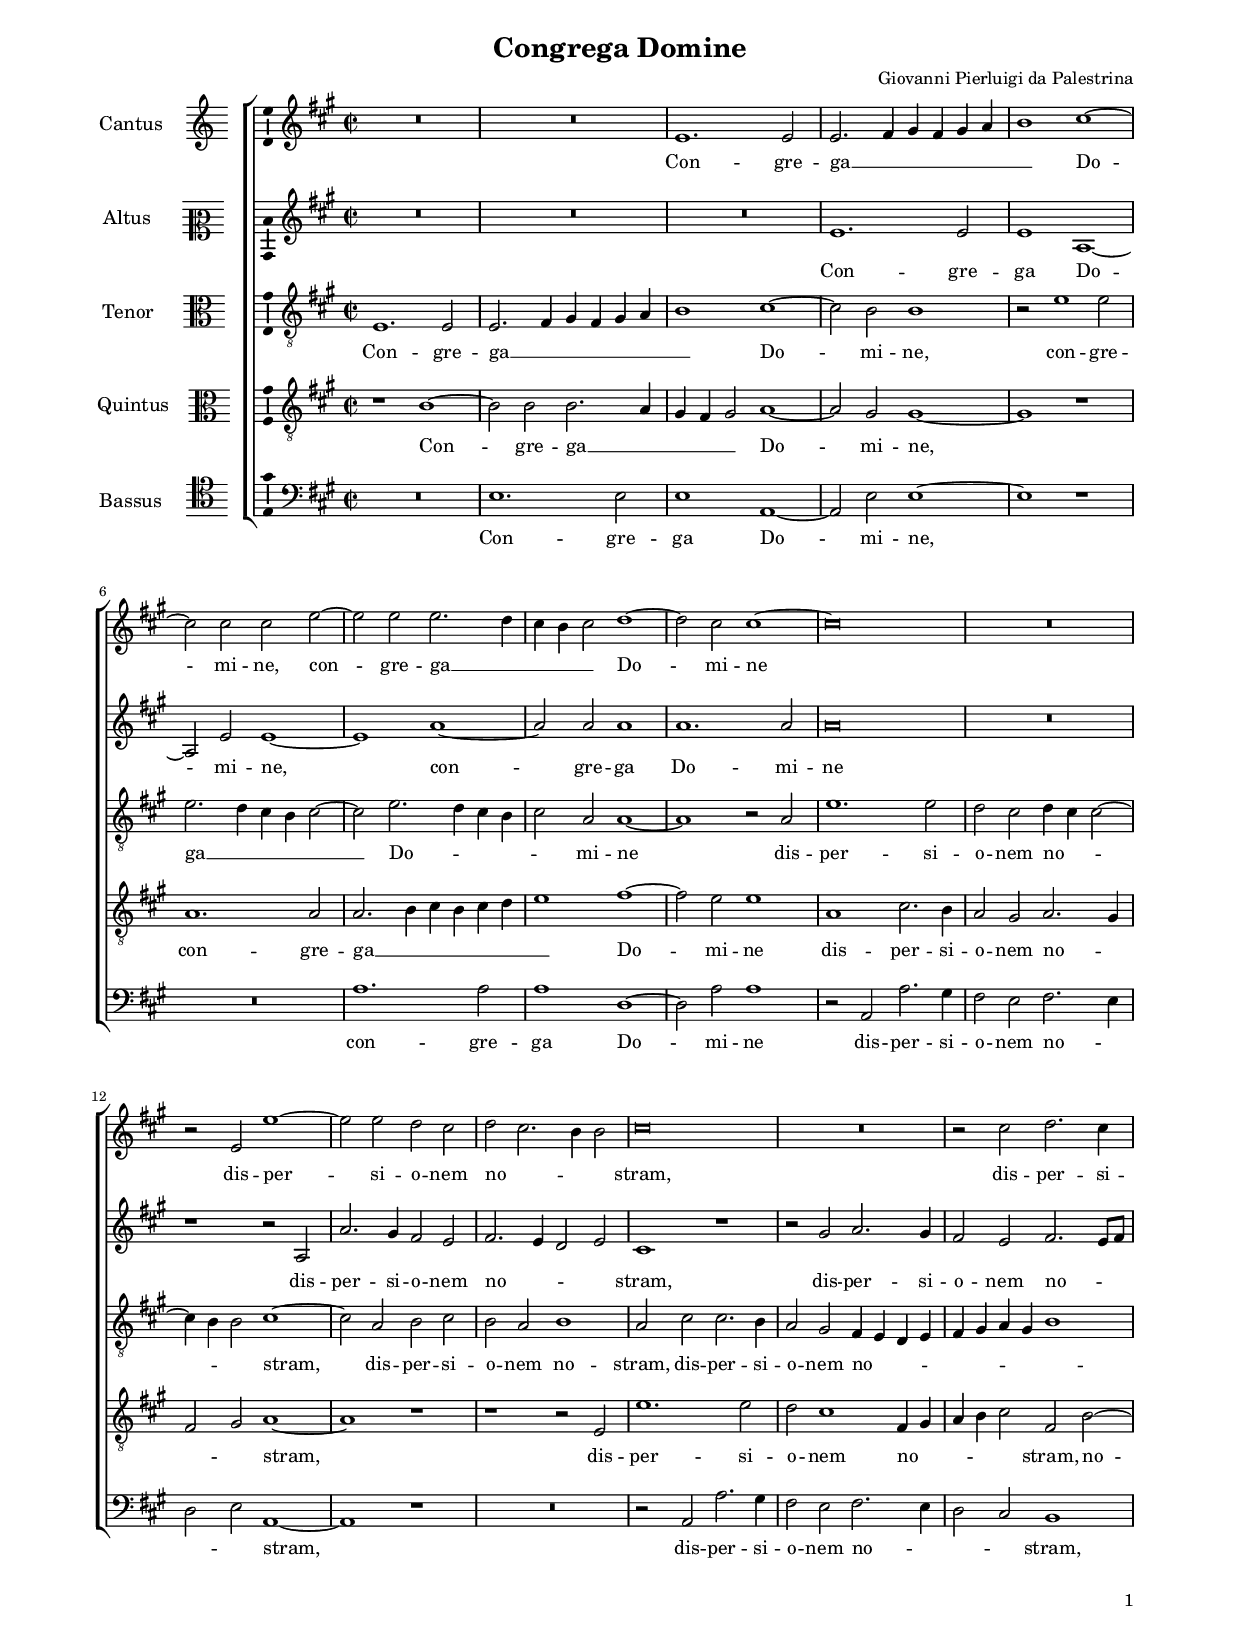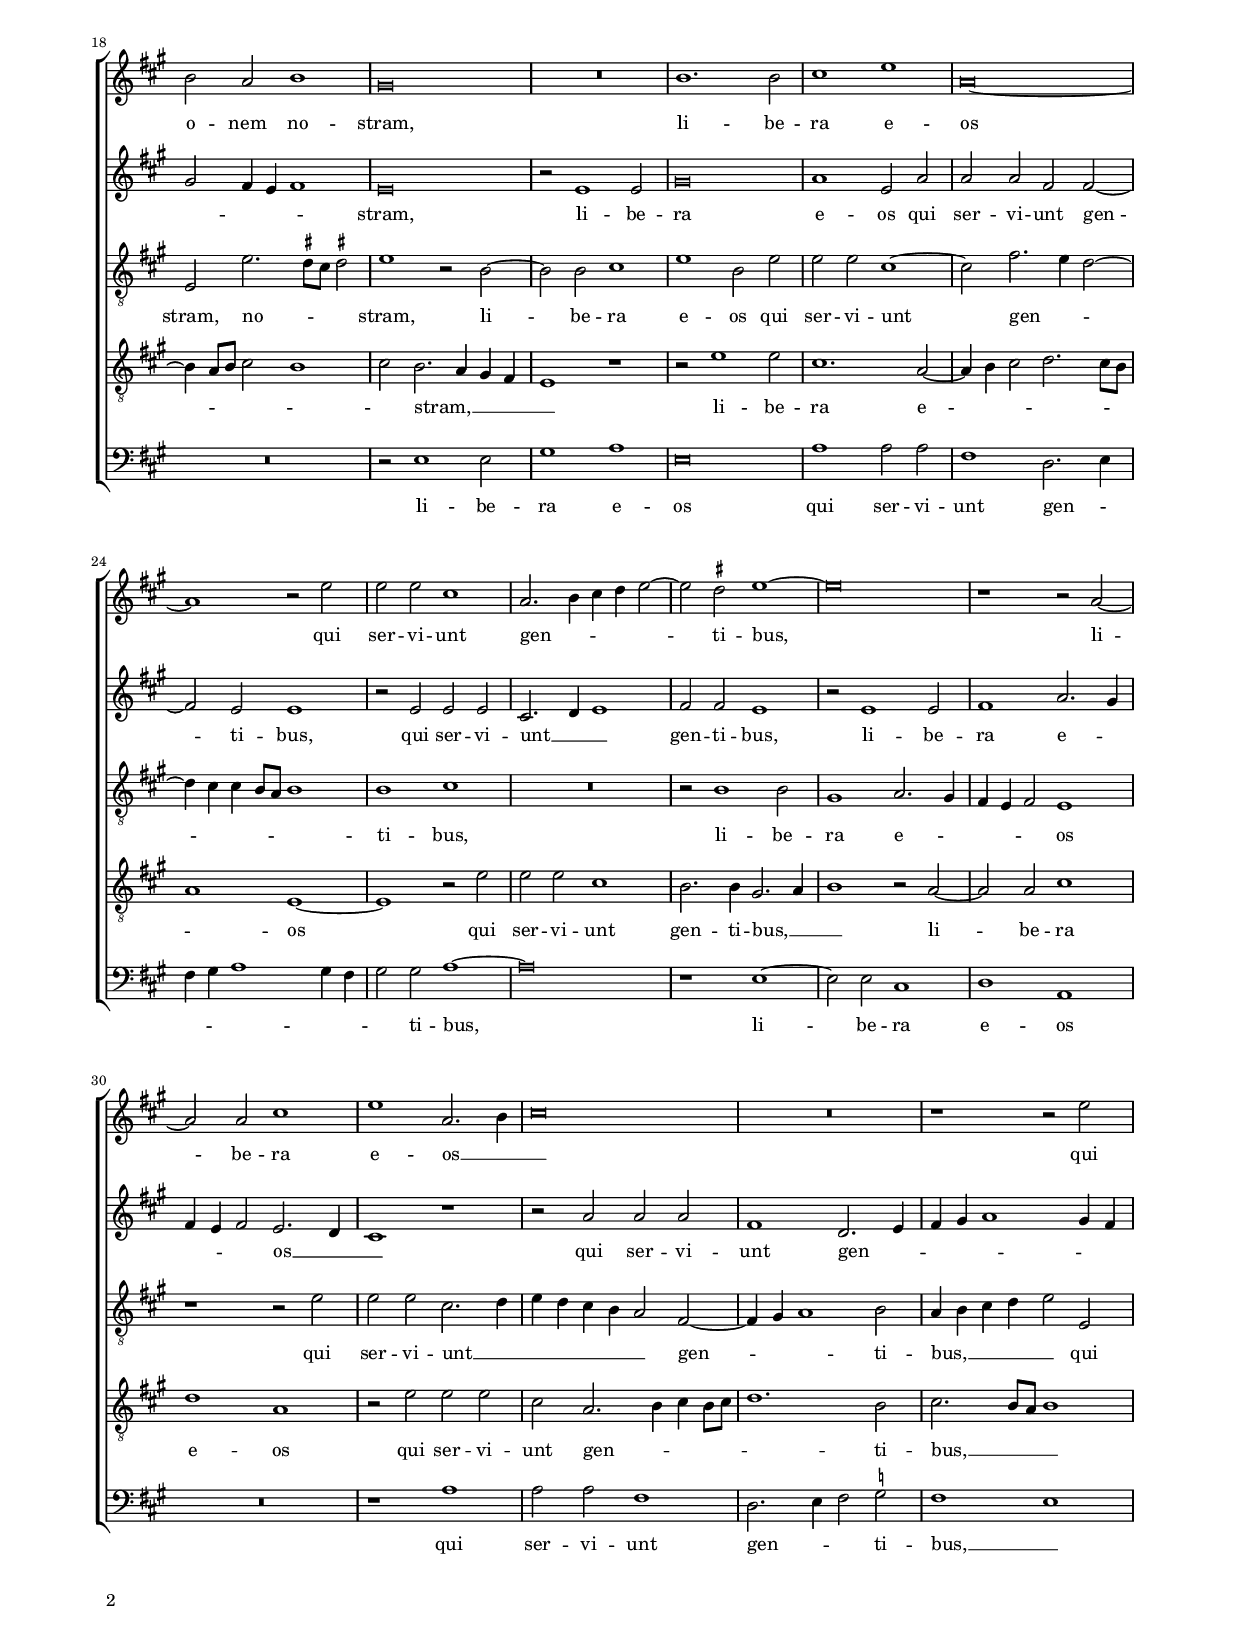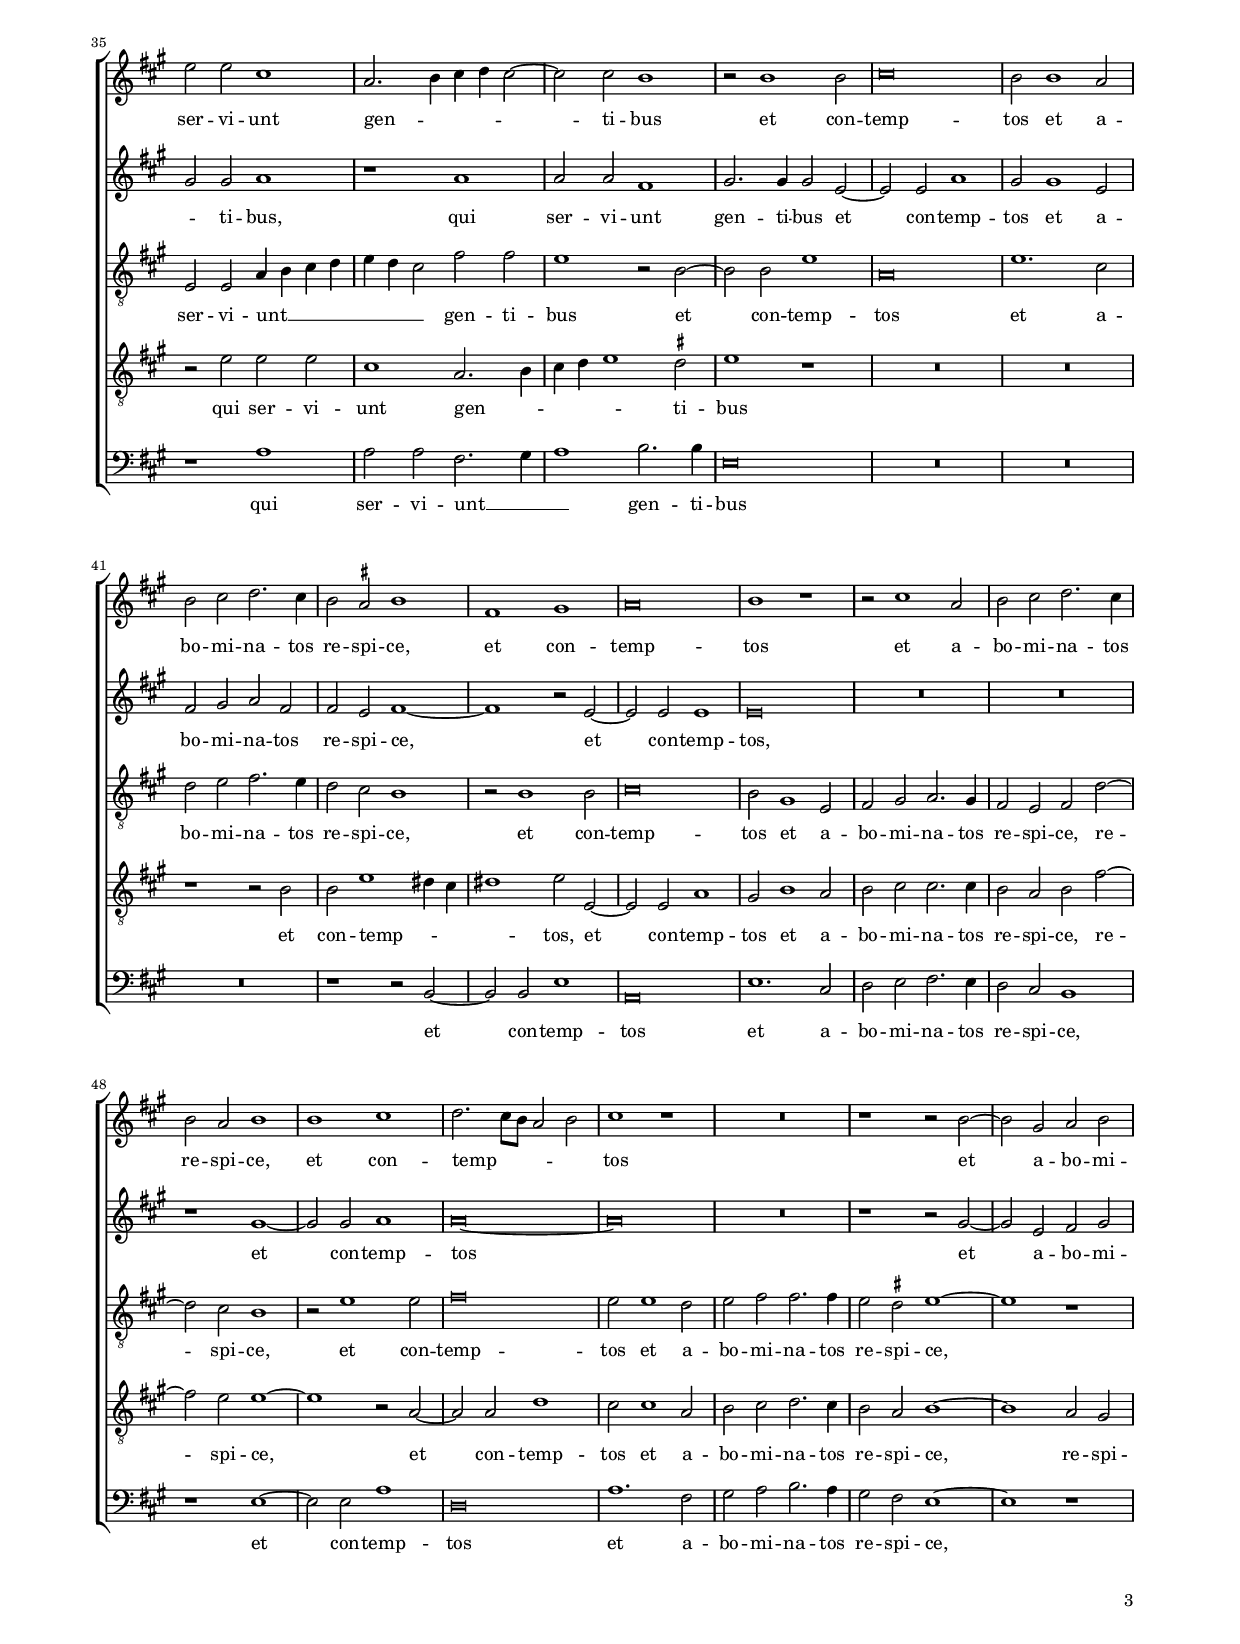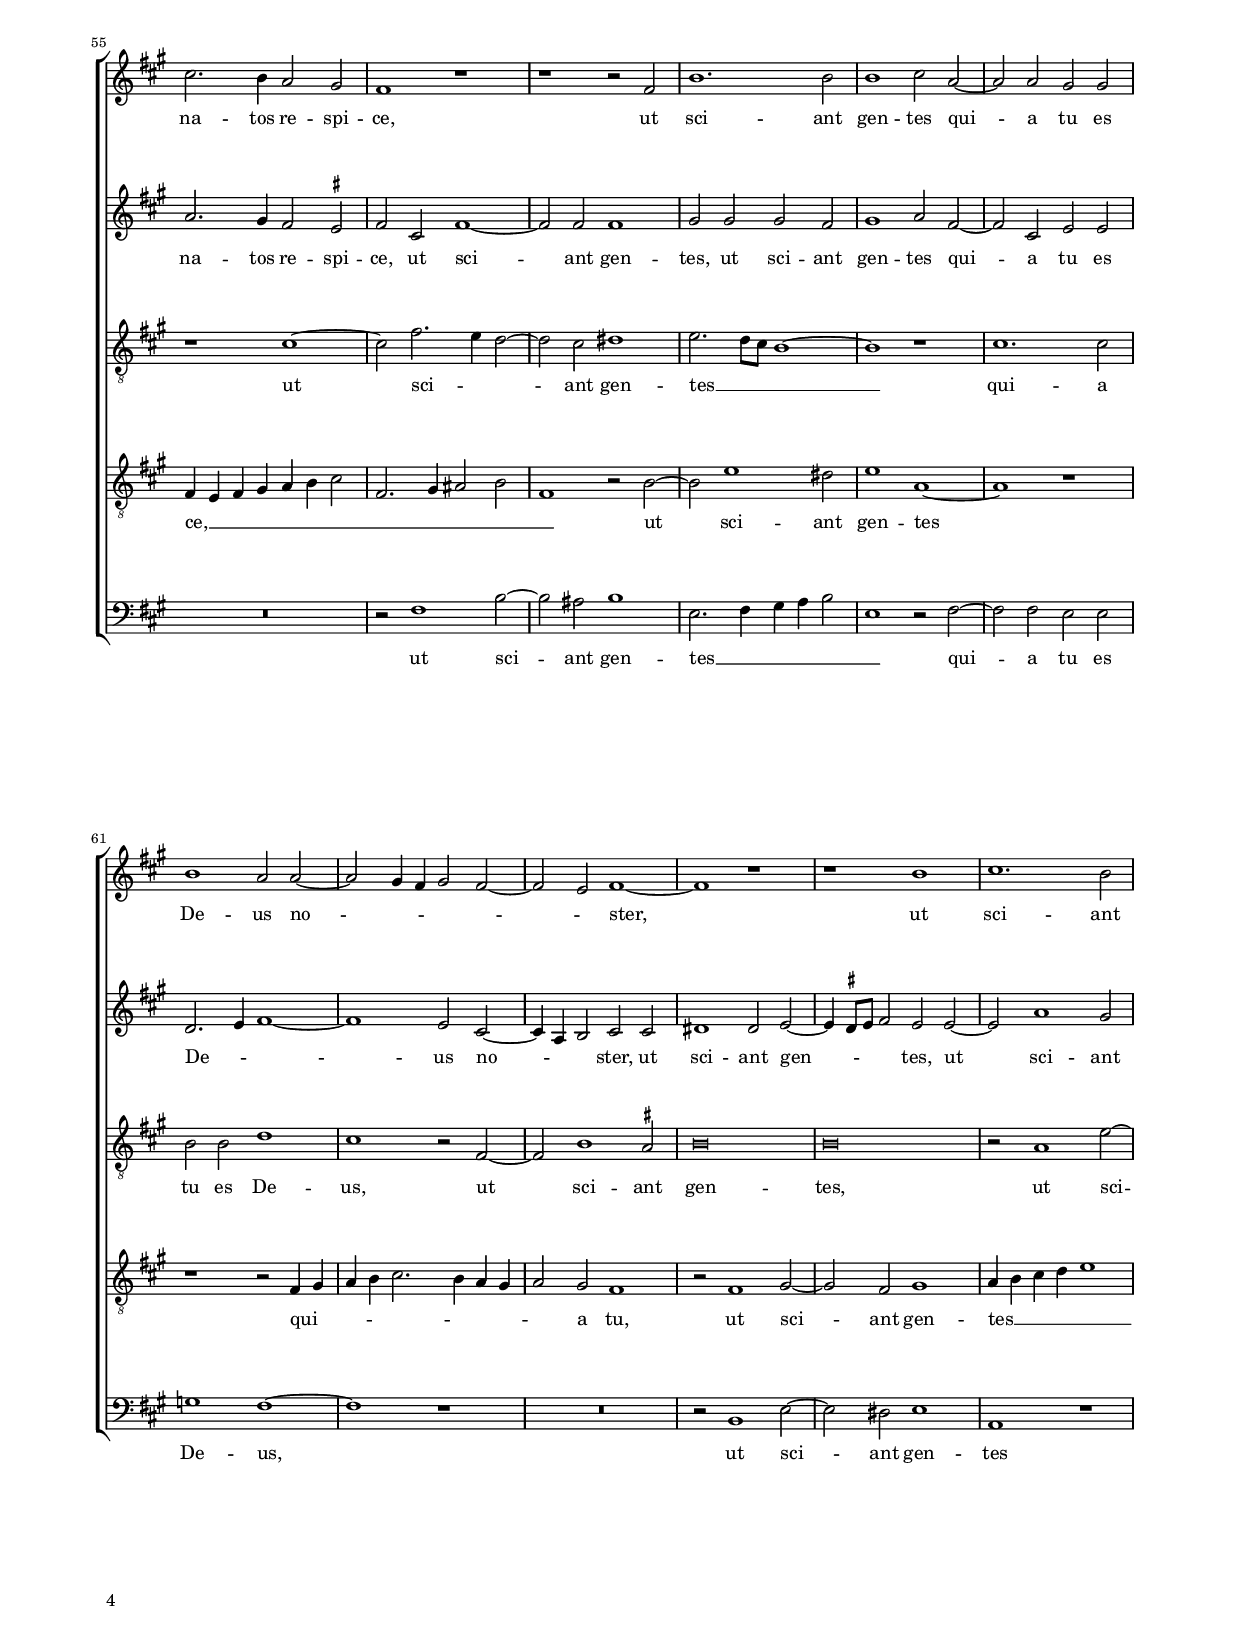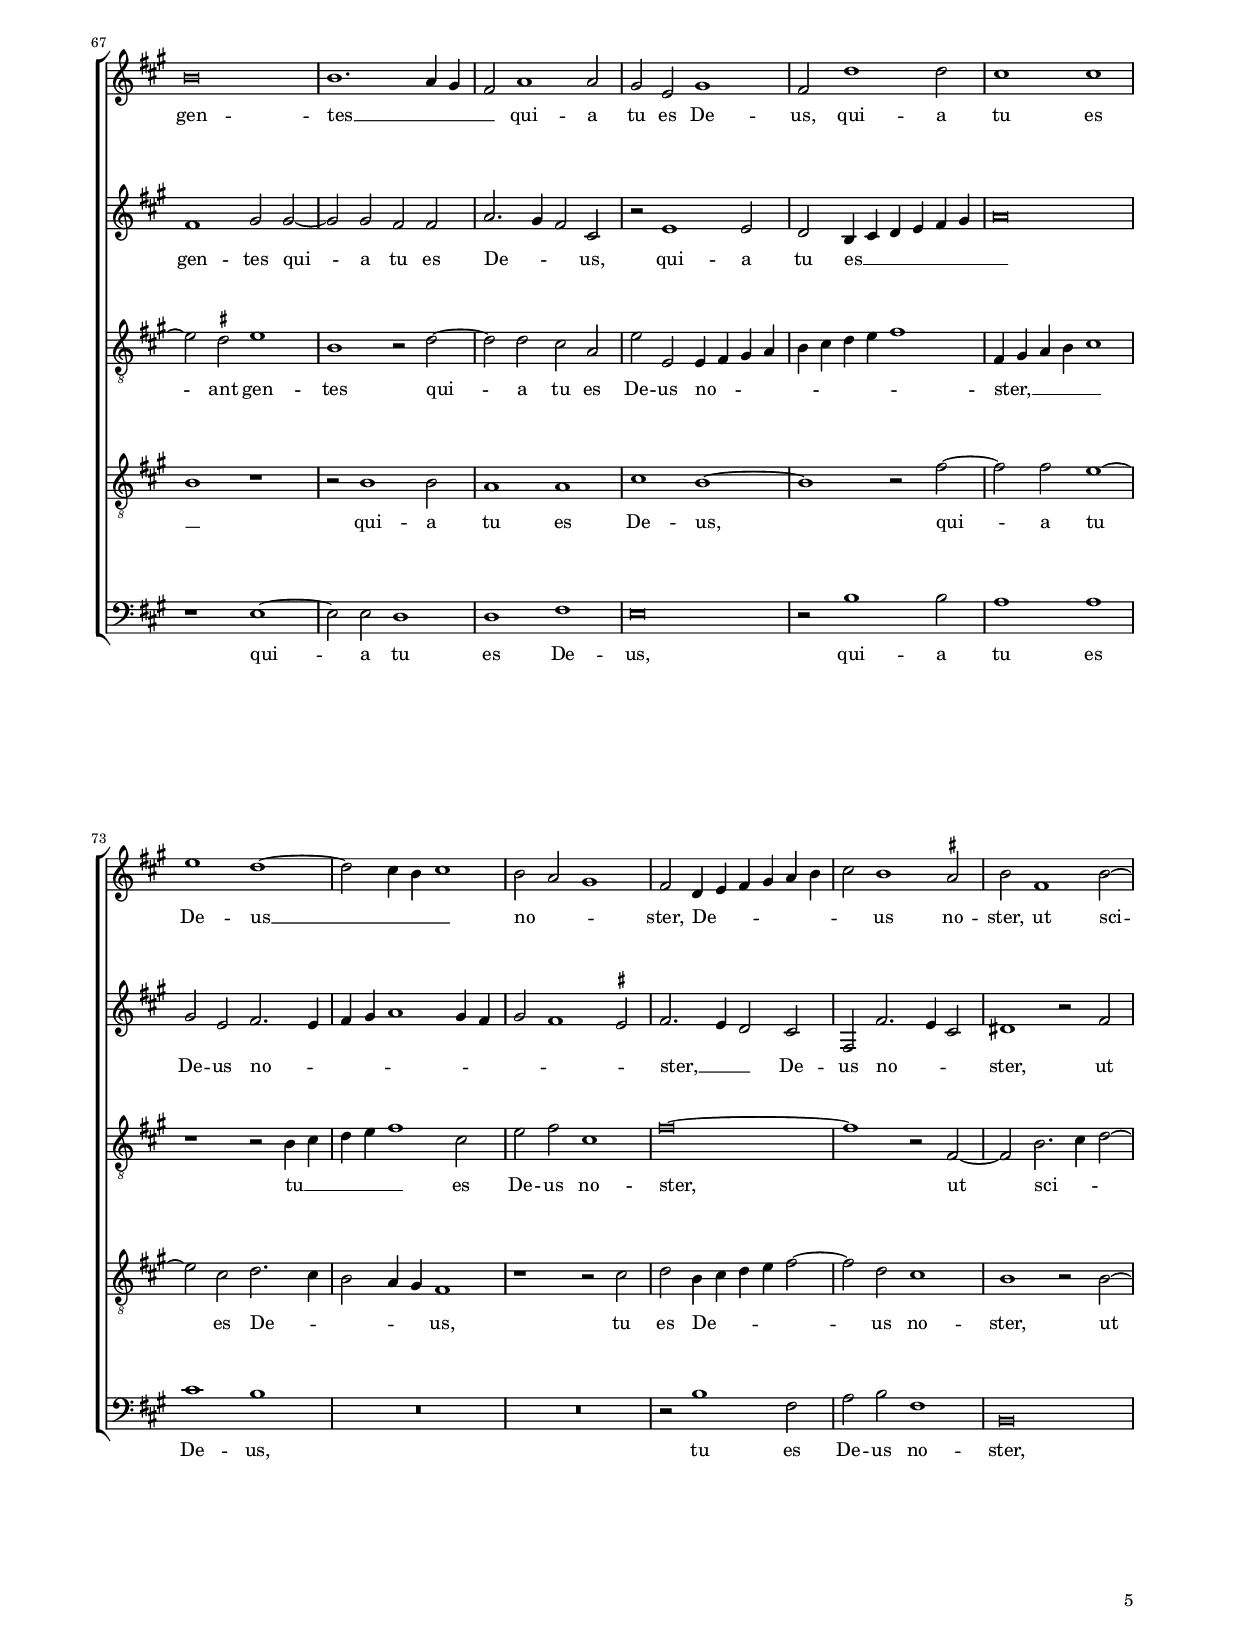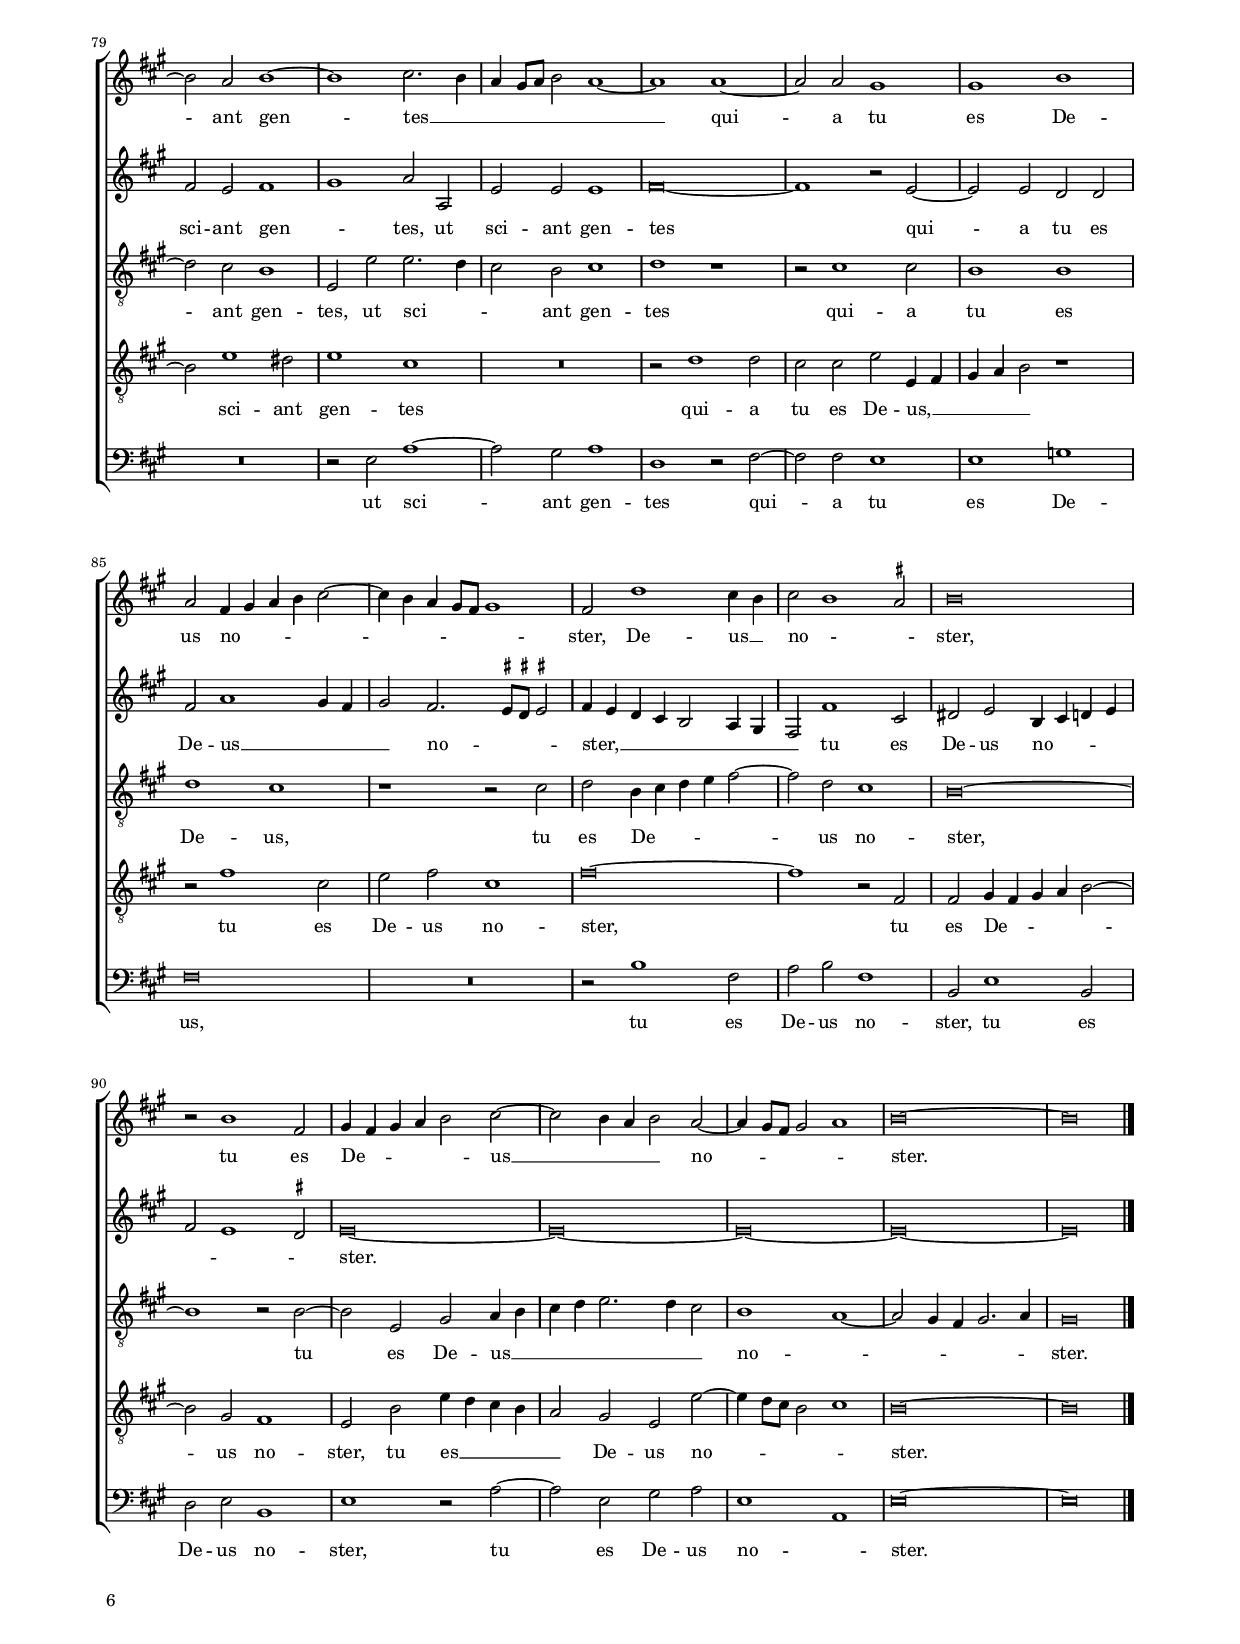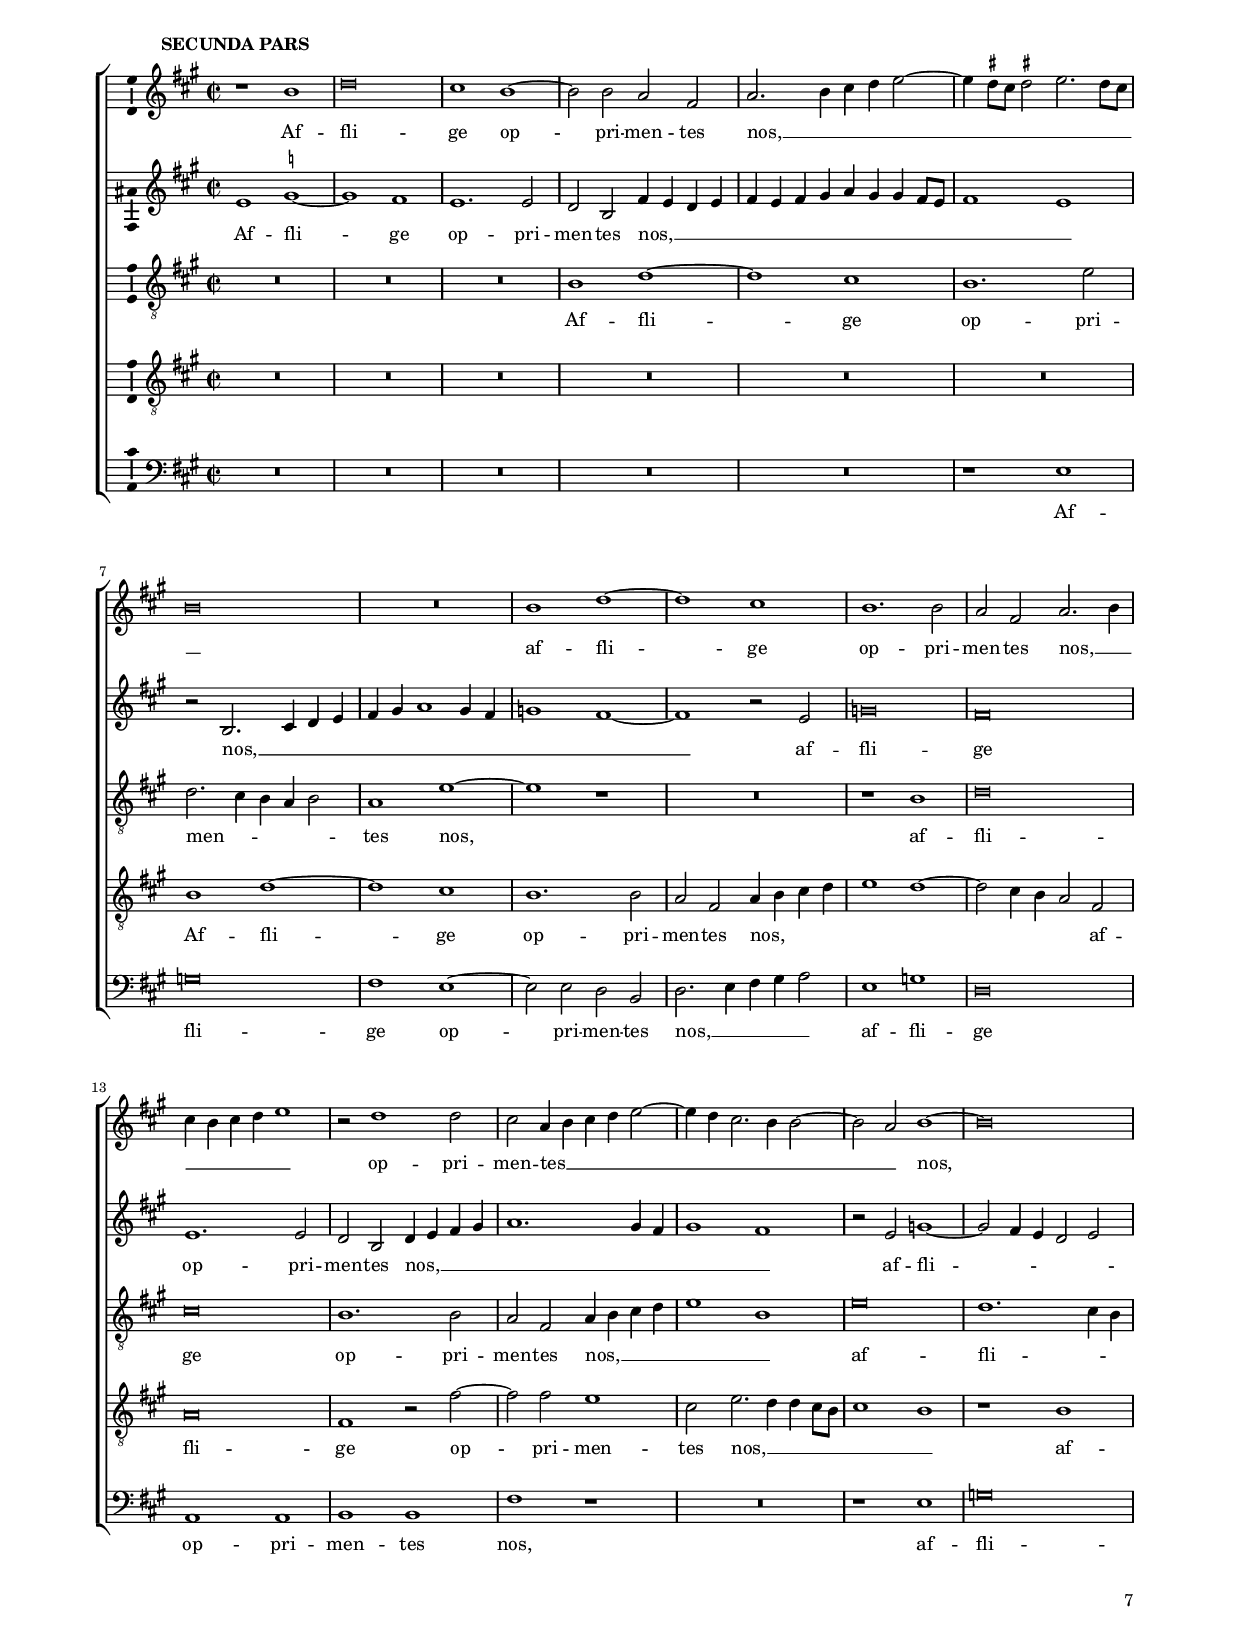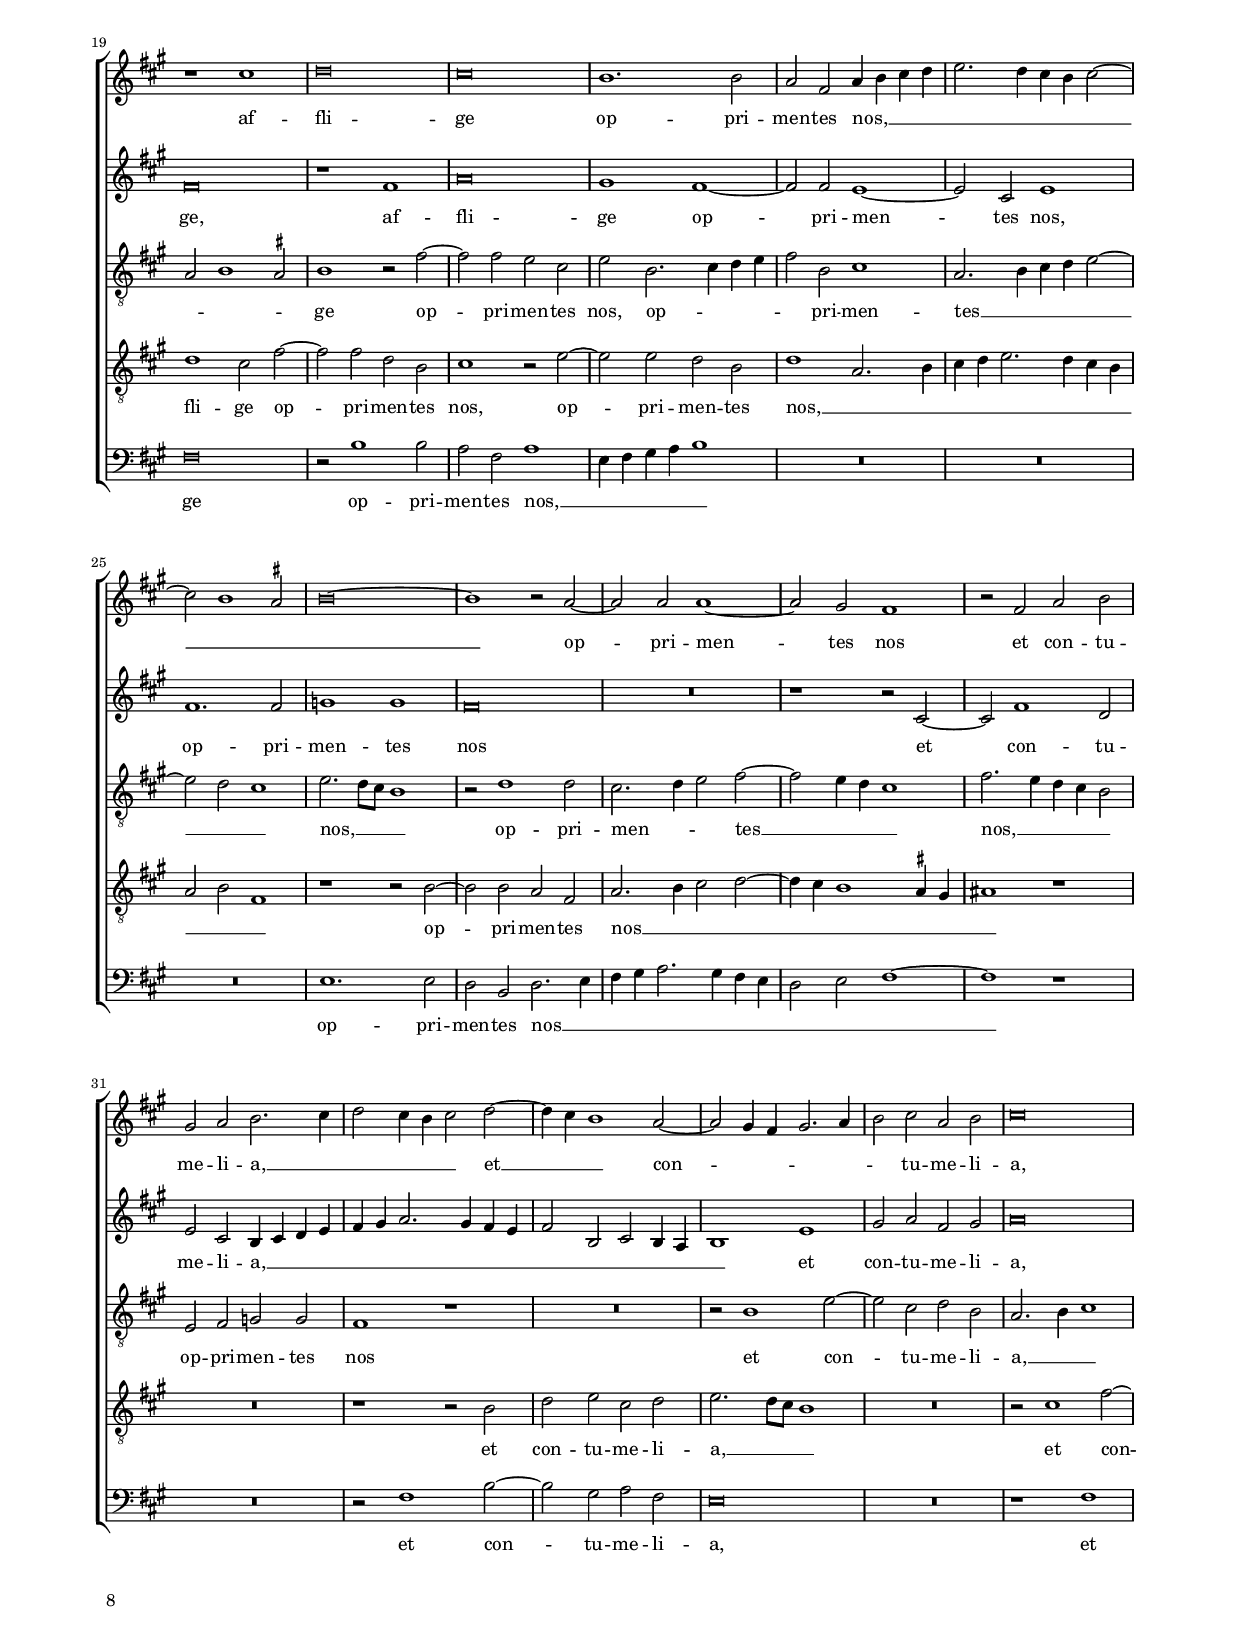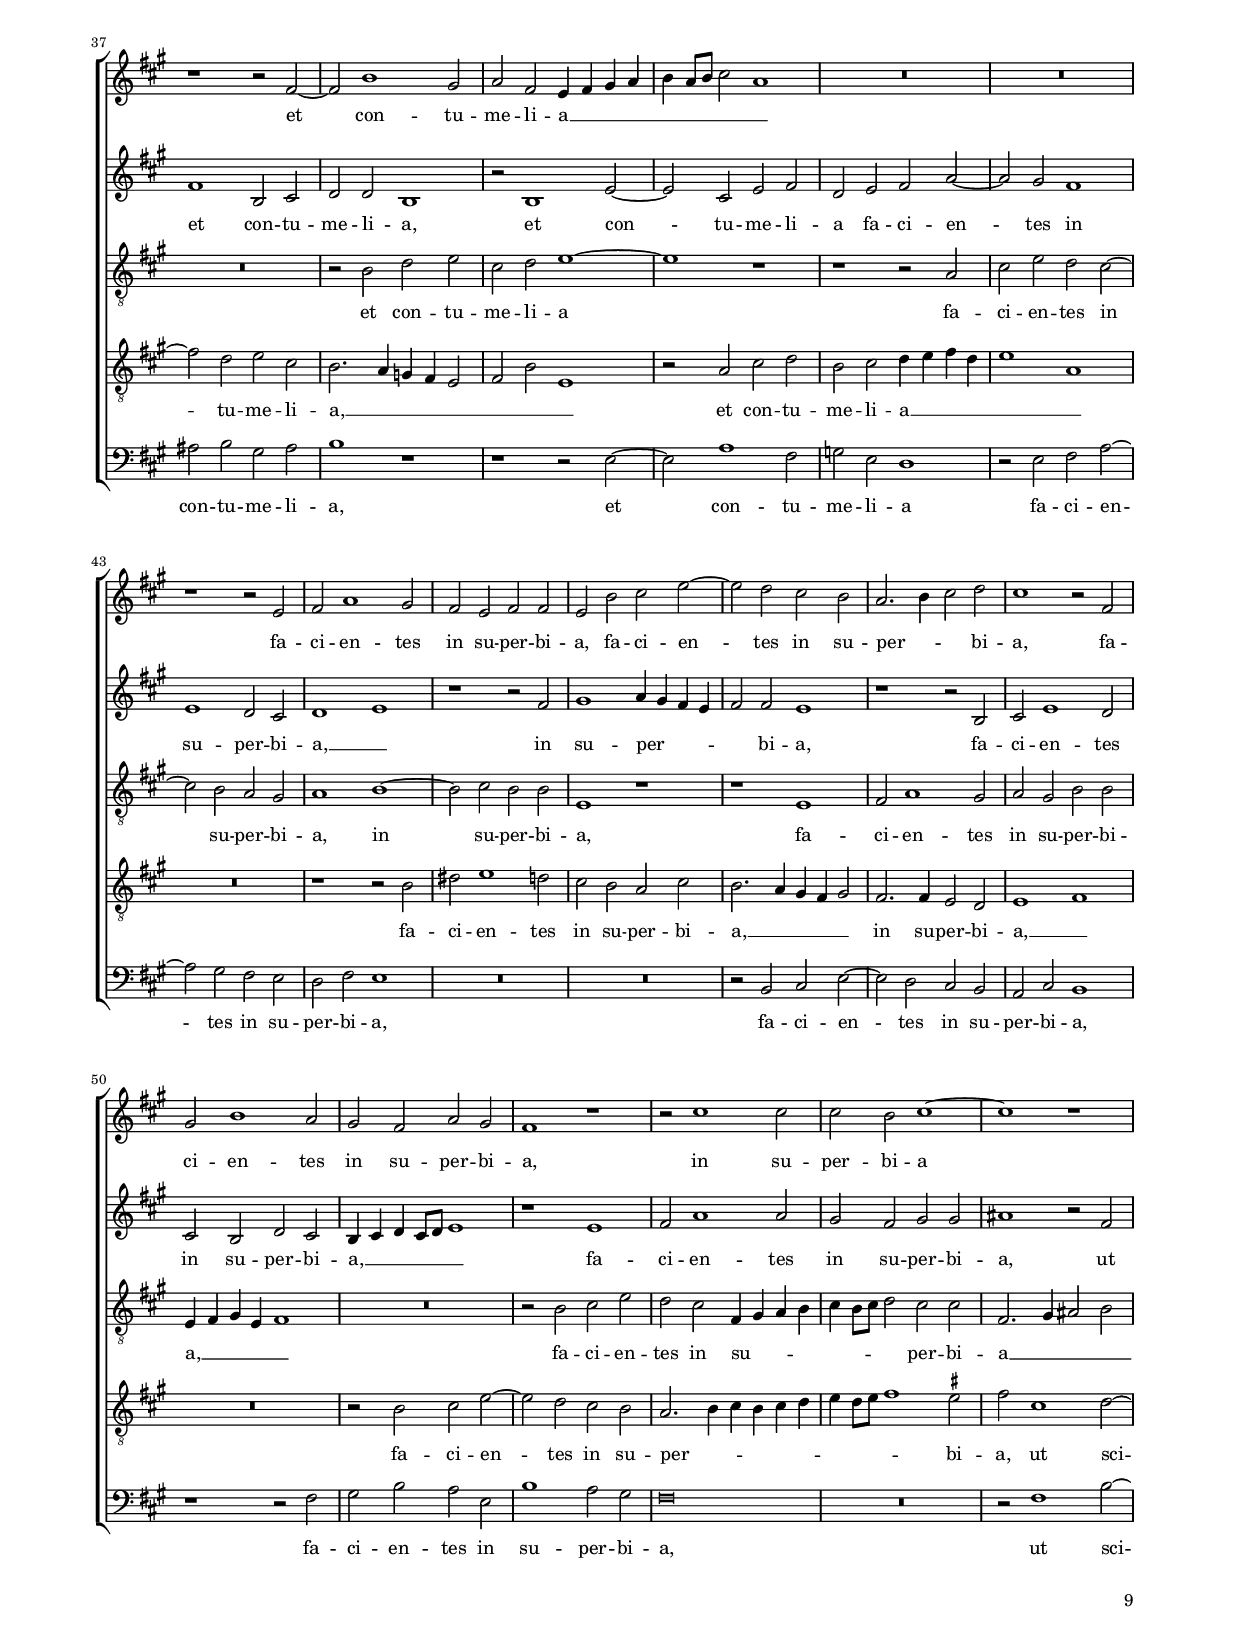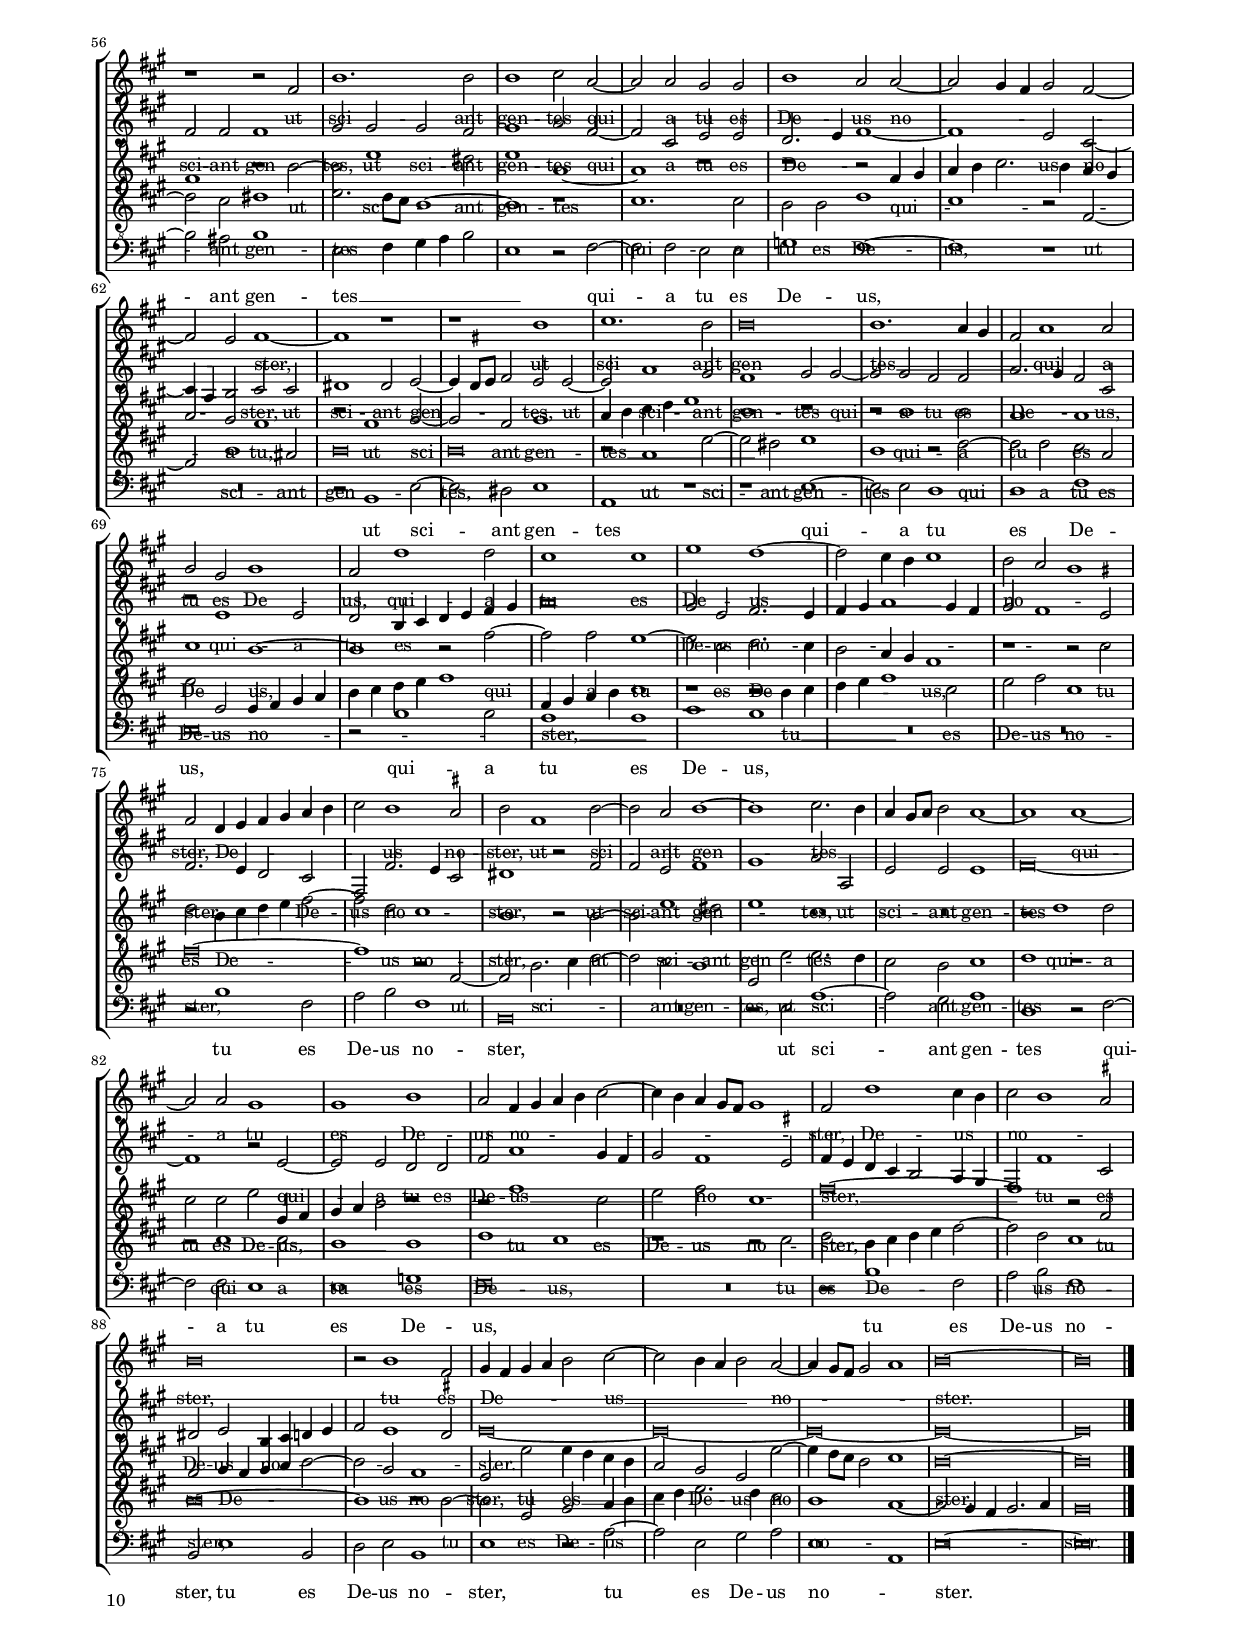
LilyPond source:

\header
{
  title="Congrega Domine"
  composer="Giovanni Pierluigi da Palestrina"
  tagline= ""
}

\version "2.24.2"
\language deutsch
#(set-global-staff-size 15)
% #(set-default-paper-size "letter")
#(ly:set-option 'point-and-click #f)

	
	ficta = { \once \set suggestAccidentals = ##t }
	
	forget = #(define-music-function (music) (ly:music?) #{
		\accidentalStyle forget
		$music
		\accidentalStyle default
		#})


\paper
	{
	top-margin = 1.8 \cm
	bottom-margin = 1.2 \cm
	left-margin = 1.8 \cm
	right-margin = 1.8 \cm
	ragged-bottom = ##f
	ragged-last-bottom = ##f
	print-page-number = ##f
	score-system-spacing = #'((basic-distance . 16) (minimum-distance . 14) (padding . 5) (strechability . 150))
	system-system-spacing = #'((basic-distance . 16) (minimum-distance . 14) (padding . 5) (strechability . 150))
	oddFooterMarkup=\markup   \fill-line { "" \fromproperty #'page:page-number-string }
	evenFooterMarkup=\markup  \fill-line { \fromproperty #'page:page-number-string "" }
	last-bottom-spacing = #'((basic-distance . 12) (minimum-distance . 7) (padding . 4))
%	systems-per-page = 3
	page-count = 10
%	min-systems-per-page = 3
	}

global = {
	\key c \major
	\time 2/2 \set Score.measureLength = #(ly:make-moment 2/1)
	\skip 1*2*95 \bar "|." \pageBreak
	}
	

incipitcantus = \markup { \score {
	{
	\set Staff.instrumentName = \markup { \fontsize #1 "Cantus" }
	\key c \major
	\clef violin
	s4 \bar ""
	}
	\layout  {
	raggedright = ##t
	indent = 1.8 \cm
	line-width = 2.5 \cm
	\context { \Staff \remove Time_signature_engraver }
	\override Staff.Clef.Y-extent = #'(0 . 0)
	}} \hspace #1 }
	 
	 
incipitaltus = \markup { \score {
	{
	\set Staff.instrumentName = \markup { \fontsize #1 "Altus" }
	\key c \major
	\clef mezzosoprano
	s4 \bar ""
	}
	\layout  {
	raggedright = ##t
	indent = 1.8 \cm
	line-width = 2.5 \cm
	\context { \Staff \remove Time_signature_engraver }
	\override Staff.Clef.Y-extent = #'(0 . 0)
	}} \hspace #1 }


incipittenor = \markup { \score {
	{
	\set Staff.instrumentName = \markup { \fontsize #1 "Tenor" }
	\key c \major
	\clef alto
	s4 \bar ""
	}
	\layout  {
	raggedright = ##t
	indent = 1.8 \cm
	line-width = 2.5 \cm
	\context { \Staff \remove Time_signature_engraver }
	\override Staff.Clef.Y-extent = #'(0 . 0)
	}} \hspace #1 }
	 
	 
incipitquintus = \markup { \score {
	{
	\set Staff.instrumentName = \markup { \fontsize #1 "Quintus" }
	\key c \major
	\clef alto
	s4 \bar ""
	}
	\layout  {
	raggedright = ##t
	indent = 1.8 \cm
	line-width = 2.5 \cm
	\context { \Staff \remove Time_signature_engraver }
	\override Staff.Clef.Y-extent = #'(0 . 0)
	}} \hspace #1 }
	 
	 
incipitbassus = \markup { \score {
	{
	\set Staff.instrumentName = \markup { \fontsize #1 "Bassus" }
	\key c \major
	\clef tenor
	s4 \bar ""
	}
	\layout  {
	raggedright = ##t
	indent = 1.8 \cm
	line-width = 2.5 \cm
	\context { \Staff \remove Time_signature_engraver }
	\override Staff.Clef.Y-extent = #'(0 . 0)
	}} \hspace #1 }


cantus =  \relative c''
	{
	R\breve
	R\breve
	g1. g2
	g2. a4 h a h c
%5
	d1 e~ |
	e2 e e g~
	g2 g g2. f4
	e4 d e2 f1~
	f2 e e1~
%10
	e\breve |
	R\breve
	r2 g, g'1~
	g2 g f e
	f2 e2. d4 d2
%15
	e\breve |
	R\breve
	r2 e f2. e4
	d2 c d1
	h\breve
%20
	R\breve |
	d1. d2
	e1 g
	c,\breve~
	c1 r2 g'
%25
	g2 g e1 |
	c2. d4 e f g2~
	g2 \ficta fis g1~
	g\breve
	r1 r2 c,~
%30
	c2 c e1 |
	g1 c,2. d4
	e\breve
	R\breve
	r1 r2 g
%35
	g2 g e1 |
	c2. d4 e f e2~
	e2 e d1
	r2 d1 d2
	e\breve
%40
	d2 d1 c2 |
	d2 e f2. e4
	d2 \ficta cis d1
	a1 h
	c\breve
%45
	d1 r |
	r2 e1 c2
	d2 e f2. e4
	d2 c d1
	d1 e
%50
	f2. e8 d c2 d |
	e1 r
	R\breve
	r1 r2 d~
	d2 h c d
%55
	e2. d4 c2 h |
	a1 r
	r1 r2 a
	d1. d2
	d1 e2 c~
%60
	c2 c h h |
	d1 c2 c~
	c2 h4 a h2 a~
	a2 g a1~
	a1 r
%65
	r1 d |
	e1. d2
	d\breve
	d1. c4 h
	a2 c1 c2
%70
	h2 g h1 |
	a2 f'1 f2
	e1 e
	g1 f~
	f2 e4 d e1
%75
	d2 c h1 |
	a2 f4 g a h c d
	e2 d1 \ficta cis2
	d2 a1 d2~
	d2 c d1~
%80
	d1 e2. d4 |
	c4 h8 c d2 c1~
	c1 c~
	c2 c h1
	h1 d
%85
	c2 a4 h c d e2~ |
	e4 d c h8 a h1
	a2 f'1 e4 d
	e2 d1 \ficta cis2
	d\breve
%90
	r2 d1 a2 |
	h4 a h c d2 e~
	e2 d4 c d2 c~
	c4 h8 a h2 c1
	d\breve~
%95
	d\breve |
	}


altus =  \relative c'
	{
	R\breve
	R\breve
	R\breve
	g'1. g2
%5
	g1 c,~ |
	c2 g' g1~
	g1 c~
	c2 c c1
	c1. c2
%10
	c\breve |
	R\breve
	r1 r2 c,
	c'2. h4 a2 g
	a2. g4 f2 g
%15
	e1 r |
	r2 h' c2. h4
	a2 g a2. g8 a
	h2 a4 g a1
	g\breve
%20
	r2 g1 g2 |
	h\breve
	c1 g2 c
	c2 c a a~
	a2 g g1
%25
	r2 g g g |
	e2. f4 g1
	a2 a g1
	r2 g1 g2
	a1 c2. h4
%30
	a4 g a2 g2. f4 |
	e1 r
	r2 c' c c
	a1 f2. g4
	a4 h c1 h4 a
%35
	h2 h c1 |
	r1 c
	c2 c a1
	h2. h4 h2 g~
	g2 g c1
%40
	h2 h1 g2 |
	a2 h c a
	a2 g a1~
	a1 r2 g~
	g2 g g1
%45
	g\breve |
	R\breve
	R\breve
	r1 h~
	h2 h c1
%50
	c\breve~ |
	c\breve
	R\breve
	r1 r2 h~
	h2 g a h
%55
	c2. h4 a2 \ficta gis |
	a2 e a1~
	a2 a a1
	h2 h h a
	h1 c2 a~ 
%60
	a2 e g g |
	f2. g4 a1~
	a1 g2 e~
	e4 c d2 e e
	fis1 fis2 g~
%65
	g4 \ficta fis8 g a2 g g~ |
	g2 c1 h2
	a1 h2 h~
	h2 h a a
	c2. h4 a2 e
%70
	r2 g1 g2 |
	f2 d4 e f g a h
	c\breve
	h2 g a2. g4
	a4 h c1 h4 a
%75
	h2 a1 \ficta gis2 |
	a2. g4 f2 e
	a,2 a'2. g4 e2
	fis1 r2 a
	a2 g a1
%80
	h1 c2 c, |
	g'2 g g1
	a\breve~
	a1 r2 g~
	g2 g f f
%85
	a2 c1 h4 a |
	h2 a2. \ficta gis8 \ficta fis \ficta gis!2
	a4 g f e d2 c4 h
	a2 a'1 e2
	fis2 g d4 e f g
%90
	a2 g1 \ficta fis2 |
	g\breve~
	g\breve~
	g\breve~
	g\breve~
%95
	g\breve |	
	}


tenor =  \relative c'
	{
	g1. g2
	g2. a4 h a h c
	d1 e~
	e2 d d1
%5
	r2 g1 g2 |
	g2. f4 e d e2~
	e2 g2. f4 e d
	e2 c c1~
	c1 r2 c
%10
	g'1. g2 |
	f2 e f4 e e2~
	e4 d d2 e1~ 
	e2 c d e
	d2 c d1
%15
	c2 e e2. d4 |
	c2 h a4 g f g
	a4 h c h d1
	g,2 g'2. \ficta fis8 e \ficta fis!2
	g1 r2 d~
%20
	d2 d e1 |
	g1 d2 g
	g2 g e1~
	e2 a2. g4 f2~
	f4 e e d8 c d1
%25
	d1 e |
	R\breve
	r2 d1 d2
	h1 c2. h4
	a4 g a2 g1
%30
	r1 r2 g' |
	g2 g e2. f4
	g4 f e d c2 a~
	a4 h c1 d2
	c4 d e f g2 g,
%35
	g2 g c4 d e f |
	g4 f e2 a a
	g1 r2 d~
	d2 d g1
	c,\breve
%40
	g'1. e2 |
	f2 g a2. g4
	f2 e d1
	r2 d1 d2
	e\breve
%45
	d2 h1 g2 |
	a2 h c2. h4
	a2 g a f'~
	f2 e d1
	r2 g1 g2
%50
	a\breve |
	g2 g1 f2
	g2 a a2. a4
	g2 \ficta fis g1~
	g1 r
%55
	r1 e~ |
	e2 a2. g4 f2~
	f2 e fis1
	g2. f8 e d1~
	d1 r
%60
	e1. e2 |
	d2 d f1
	e1 r2 a,~
	a2 d1 \ficta cis2
	d\breve
%65
	d\breve |
	r2 c1 g'2~
	g2 \ficta fis g1
	d1 r2 f~
	f2 f e c
%70
	g'2 g, g4 a h c |
	d4 e f g a1
	a,4 h c d e1
	r1 r2 d4 e
	f4 g a1 e2
%75
	g2 a e1 |
	a\breve~
	a1 r2 a,~
	a2 d2. e4 f2~
	f2 e d1
%80
	g,2 g' g2. f4 |
	e2 d e1
	f1 r
	r2 e1 e2
	d1 d
%85
	f1 e |
	r1 r2 e
	f2 d4 e f g a2~
	a2 f e1
	d\breve~
%90
	d1 r2 d~ |
	d2 g, h c4 d
	e4 f g2. f4 e2
	d1 c~
	c2 h4 a h2. c4
%95
	h\breve |	
	}


quintus  =  \relative c'
	{
	r1 d~
	d2 d d2. c4
	h4 a h2 c1~
	c2 h h1~
%5
	h1 r |
	c1. c2
	c2. d4 e d e f
	g1 a~
	a2 g g1
%10
	c,1 e2. d4 |
	c2 h c2. h4
	a2 h c1~ 
	c1 r
	r1 r2 g
%15
	g'1. g2 |
	f2 e1 a,4 h
	c4 d e2 a, d~
	d4 c8 d e2 d1
	e2 d2. c4 h a
%20
	g1 r |
	r2 g'1 g2
	e1. c2~
	c4 d e2 f2. e8 d
	c1 g~
%25
	g1 r2 g' |
	g2 g e1
	d2. d4 h2. c4
	d1 r2 c~
	c2 c e1
%30
	f1 c |
	r2 g' g g
	e2 c2. d4 e d8 e
	f1. d2
	e2. d8 c d1
%35
	r2 g g g |
	e1 c2. d4
	e4 f g1 \ficta fis2
	g1 r
	R\breve
%40
	R\breve |
	r1 r2 d
	d2 g1 fis4 e
	fis1 g2 g,~
	g2 g c1
%45
	h2 d1 c2 |
	d2 e e2. e4
	d2 c d a'~
	a2 g g1~
	g1 r2 c,~
%50
	c2 c f1 |
	e2 e1 c2
	d2 e f2. e4
	d2 c d1~
	d1 c2 h
%55
	a4 g a h c d e2 |
	a,2. h4 cis2 d
	a1 r2 d~
	d2 g1 fis2
	g1 c,~
%60
	c1 r |
	r1 r2 a4 h
	c4 d e2. d4 c h
	c2 h a1
	r2 a1 h2~
%65
	h2 a h1 |
	c4 d e f g1
	d1 r
	r2 d1 d2
	c1 c
%70
	e1 d~ |
	d1 r2 a'~
	a2 a g1~
	g2 e f2. e4
	d2 c4 h a1
%75
	r1 r2 e' |
	f2 d4 e f g a2~
	a2 f e1
	d1 r2 d~
	d2 g1 fis2
%80
	g1 e |
	R\breve
	r2 f1 f2
	e2 e g g,4 a
	h4 c d2 r1
%85
	r2 a'1 e2 |
	g2 a e1
	a\breve~
	a1 r2 a,
	a2 h4 a h c d2~
%90
	d2 h a1 |
	g2 d' g4 f e d
	c2 h g g'~
	g4 f8 e d2 e1
	d\breve~
%95
	d\breve |
	}


bassus  =  \relative c
	{
	R\breve
	g'1. g2
	g1 c,~
	c2 g' g1~
%5
	g1 r |
	R\breve
	c1. c2
	c1 f,~
	f2 c' c1
%10
	r2 c, c'2. h4 |
	a2 g a2. g4
	f2 g c,1~
	c1 r
	R\breve
%15
	r2 c c'2. h4 |
	a2 g a2. g4
	f2 e d1
	R\breve
	r2 g1 g2
%20
	h1 c |
	g\breve
	c1 c2 c
	a1 f2. g4
	a4 h c1 h4 a
%25
	h2 h c1~ |
	c\breve
	r1 g~
	g2 g e1
	f1 c
%30
	R\breve |
	r1 c'
	c2 c a1
	f2. g4 a2 \ficta b
	a1 g
%35
	r1 c |
	c2 c a2. h4
	c1 d2. d4
	g,\breve
	R\breve
%40
	R\breve |
	R\breve
	r1 r2 d~
	d2 d g1
	c,\breve
%45
	g'1. e2 |
	f2 g a2. g4
	f2 e d1
	r1 g~
	g2 g c1
%50
	f,\breve |
	c'1. a2
	h2 c d2. c4
	h2 a g1~
	g1 r
%55
	R\breve |
	r2 a1 d2~
	d2 cis d1
	g,2. a4 h c d2
	g,1 r2 a~
%60
	a2 a g g |
	b1 a~
	a1 r
	R\breve
	r2 d,1 g2~
%65
	g2 fis g1 |
	c,1 r
	r1 g'~
	g2 g f1
	f1 a
%70
	g\breve |
	r2 d'1 d2
	c1 c
	e1 d
	R\breve
%75
	R\breve |
	r2 d1 a2
	c2 d a1
	d,\breve
	R\breve
%80
	r2 g c1~ |
	c2 h c1
	f,1 r2 a~
	a2 a g1
	g1 b
%85
	a\breve |
	R\breve
	r2 d1 a2
	c2 d a1
	d,2 g1 d2
%90
	f2 g d1 |
	g1 r2 c~
	c2 g h c
	g1 c,
	g'\breve~
%95
	g\breve |	
	}


lyricscantus = \lyricmode {
	Con -- gre -- ga __ _ _ _ _ _ _ Do -- mi -- ne,
	con -- gre -- ga __ _ _ _ _ Do -- mi -- ne
	dis -- per -- si -- o -- nem no -- _ _ _ stram,
	dis -- per -- si -- o -- nem no -- stram,
	li -- be -- ra e -- os qui ser -- vi -- unt gen -- _ _ _ _ ti -- bus,
	li -- be -- ra e -- os __ _ _ qui ser -- vi -- unt gen -- _ _ _ _ ti -- bus
	et con -- temp -- tos et a -- bo -- mi -- na -- tos re -- spi -- ce,
	et con -- temp -- tos et a -- bo -- mi -- na -- tos re -- spi -- ce,
	et con -- temp -- _ _ _ _ tos et a -- bo -- mi -- na -- tos re -- spi -- ce,
	ut sci -- ant gen -- tes qui -- a tu es De -- us no -- _ _ _ _ _ ster,
	ut sci -- ant gen -- tes __ _ _ _ qui -- a tu es De -- us,
	qui -- a tu es De -- us __ _ _ _ no -- _ _ ster,
	De -- _ _ _ _ _ _ us no -- ster,
	ut sci -- ant gen -- tes __ _ _ _ _ _ _ qui -- a tu es De -- us no -- _ _ _ _ _ _ _ _ _ ster,
	De -- us __ _ no -- _ _ ster,
	tu es De -- _ _ _ _ us __ _ _ _ no -- _ _ _ _ ster.
	}


lyricsaltus = \lyricmode {
	Con -- gre -- ga Do -- mi -- ne,
	con -- gre -- ga Do -- mi -- ne
	dis -- per -- si -- o -- nem no -- _ _ _ stram,
	dis -- per -- si -- o -- nem no -- _ _ _ _ _ _ stram,
	li -- be -- ra e -- os qui ser -- vi -- unt gen -- ti -- bus,
	qui ser -- vi -- unt __ _ _ gen -- ti -- bus,
	li -- be -- ra e -- _ _ _ _ os __ _ _ qui ser -- vi -- unt gen -- _ _ _ _ _ _ _ ti -- bus,
	qui ser -- vi -- unt gen -- ti -- bus
	et con -- temp -- tos et a -- bo -- mi -- na -- tos re -- spi -- ce,
	et con -- temp -- tos,
	et con -- temp -- tos et a -- bo -- mi -- na -- tos re -- spi -- ce,
	ut sci -- ant gen -- tes,
	ut sci -- ant gen -- tes qui -- a tu es De -- _ _ us no -- _ _ ster,
	ut sci -- ant gen -- _ _ _ tes,
	ut sci -- ant gen -- tes qui -- a tu es De -- _ _ us,
	qui -- a tu es __ _ _ _ _ _ _ De -- us no -- _ _ _ _ _ _ _ _ _ ster, __ _ _ 
	De -- us no -- _ _ ster,
	ut sci -- ant gen -- _ tes,
	ut sci -- ant gen -- tes qui -- a tu es De -- us __ _ _ _ no -- _ _ _ ster, __ _ _ _ _ _ _ _
	tu es De -- us no -- _ _ _ _ _ _ ster.
	}


lyricstenor = \lyricmode {
	Con -- gre -- ga __ _ _ _ _ _ _ Do -- mi -- ne,
	con -- gre -- ga __ _ _ _ _ Do -- _ _ _ _ mi -- ne
	dis -- per -- si -- o -- nem no -- _ _ _ _ stram,
	dis -- per -- si -- o -- nem no -- stram,
	dis -- per -- si -- o -- nem no -- _ _ _ _ _ _ _ _ stram,
	no -- _ _ _ stram,
	li -- be -- ra e -- os qui ser -- vi -- unt gen -- _ _ _ _ _ _ _ ti -- bus,
	li -- be -- ra e -- _ _ _ _ os qui ser -- vi -- unt __ _ _ _ _ _ _ gen -- _ _ ti -- bus, __ _ _ _ _
	qui ser -- vi -- unt __ _ _ _ _ _ _ gen -- ti -- bus
	et con -- temp -- tos et a -- bo -- mi -- na -- tos re -- spi -- ce,
	et con -- temp -- tos et a -- bo -- mi -- na -- tos re -- spi -- ce,
	re -- spi -- ce,
	et con -- temp -- tos et a -- bo -- mi -- na -- tos re -- spi -- ce,
	ut sci -- _ _ ant gen -- tes __ _ _ _ qui -- a tu es De -- us,
	ut sci -- ant gen -- tes,
	ut sci -- ant gen -- tes qui -- a tu es De -- us no -- _ _ _ _ _ _ _ _ ster, __ _ _ _ _
	tu __ _ _ _ _ es De -- us no -- ster,
	ut sci -- _ _ ant gen -- tes,
	ut sci -- _ _ ant gen -- tes qui -- a tu es De -- us,
	tu es De -- _ _ _ _ us no -- ster,
	tu es De -- us __ _ _ _ _ _ _ no -- _ _ _ _ _ ster.
	}


lyricsquintus = \lyricmode {
	Con -- gre -- ga __ _ _ _ _ Do -- mi -- ne,
	con -- gre -- ga __ _ _ _ _ _ _ Do -- mi -- ne
	dis -- per -- si -- o -- nem no -- _ _ _ stram,
	dis -- per -- si -- o -- nem no -- _ _ _ _ stram,
	no -- _ _ _ _ _ stram, __ _ _ _ _
	li -- be -- ra e -- _ _ _ _ _ _ os qui ser -- vi -- unt gen -- ti -- bus, __ _ _
	li -- be -- ra e -- os qui ser -- vi -- unt gen -- _ _ _ _ _ ti -- bus, __ _ _ _
	qui ser -- vi -- unt gen -- _ _ _ _ ti -- bus
	et con -- temp -- _ _ _ tos,
	et con -- temp -- tos et a -- bo -- mi -- na -- tos re -- spi -- ce,
	re -- spi -- ce,
	et con -- temp -- tos et a -- bo -- mi -- na -- tos re -- spi -- ce,
	re -- spi -- ce, __ _ _ _ _ _ _ _ _ _ _ _
	ut sci -- ant gen -- tes qui -- _ _ _ _ _ _ _ _ a tu,
	ut sci -- ant gen -- tes __ _ _ _ _ _ qui -- a tu es De -- us,
	qui -- a tu es De -- _ _ _ _ us,
	tu es De -- _ _ _ _ us no -- ster,
	ut sci -- ant gen -- tes qui -- a tu es De -- us, __ _ _ _ _
	tu es De -- us no -- ster,
	tu es De -- _ _ _ _ us no -- ster,
	tu es __ _ _ _ _ De -- us no -- _ _ _ _ ster.
	}


lyricsbassus = \lyricmode {
	Con -- gre -- ga Do -- mi -- ne,
	con -- gre -- ga Do -- mi -- ne
	dis -- per -- si -- o -- nem no -- _ _ _ stram,
	dis -- per -- si -- o -- nem no -- _ _ _ stram,
	li -- be -- ra e -- os qui ser -- vi -- unt gen -- _ _ _ _ _ _ _ ti -- bus,
	li -- be -- ra e -- os qui ser -- vi -- unt gen -- _ _ ti -- bus, __ _
	qui ser -- vi -- unt __ _ _ gen -- ti -- bus
	et con -- temp -- tos et a -- bo -- mi -- na -- tos re -- spi -- ce,
	et con -- temp -- tos et a -- bo -- mi -- na -- tos re -- spi -- ce,
	ut sci -- ant gen -- tes __ _ _ _ _ _ qui -- a tu es De -- us,
	ut sci -- ant gen -- tes qui -- a tu es De -- us,
	qui -- a tu es De -- us,
	tu es De -- us no -- ster,
	ut sci -- ant gen -- tes qui -- a tu es De -- us,
	tu es De -- us no -- ster,
	tu es De -- us no -- ster,
	tu es De -- us no -- _ ster.
	}


\score
{  
	\transpose c a, {
	\new ChoirStaff \with { \override StaffGrouper.staff-staff-spacing.basic-distance = #12 }
	<<

	\new Staff << \global
	\new Voice="v1" {
		\set Staff.instrumentName=\incipitcantus
		\set Staff.midiInstrument = "reed organ"
		\clef violin
		\cantus }
	\new Lyrics \lyricsto "v1" {\lyricscantus }
	>>


	\new Staff << \global
	\new Voice="v2" {
		\set Staff.instrumentName=\incipitaltus
		\set Staff.midiInstrument = "reed organ"
		\clef violin % "G_8"
		\altus}
	\new Lyrics \lyricsto "v2" {\lyricsaltus }
	>>


	\new Staff << \global
	\new Voice="v3" {
		\set Staff.instrumentName=\incipittenor
		\set Staff.midiInstrument = "reed organ"
		\clef "G_8"
		\tenor }
	\new Lyrics \lyricsto "v3" {\lyricstenor }
	>>


	\new Staff << \global
	\new Voice="v5" {
		\set Staff.instrumentName=\incipitquintus
		\set Staff.midiInstrument = "reed organ"
		\clef "G_8"
		\quintus}
	\new Lyrics \lyricsto "v5" {\lyricsquintus }
	>>


	\new Staff << \global
	\new Voice="v4" {
		\set Staff.instrumentName=\incipitbassus
		\set Staff.midiInstrument = "reed organ"
		\clef bass
		\bassus }
	\new Lyrics \lyricsto "v4" {\lyricsbassus}
	>>

	>>
	} % transpose

	\layout
	{
	indent = 2.5 \cm
	\context { \Staff \override TimeSignature.break-visibility = #end-of-line-invisible }
	\context { \Lyrics \override VerticalAxisGroup.nonstaff-relatedstaff-spacing.padding = #1.4 }
%	\context { \Lyrics \override LyricText.font-size = #1 }
	\context { \Staff \consists Ambitus_engraver }
	\context { \Score \override BarNumber.padding = #2 }
	\context { \Voice \override NoteHead.style = #'baroque }
	}


\midi
	{
	\tempo 2 = 90
	}

}


%%%%%%%%%%%%%%%%%%%%  SECUNDA PARS %%%%%%%%%%%%%%%%%%%%


global = {
	\key c \major
	\time 2/2 \set Score.measureLength = #(ly:make-moment 2/1)
	\skip 1*2*94 \bar "|."
	}


cantus =  \relative c''
	{
	r1 d
	f\breve
	e1 d~
	d2 d c a
%5
	c2. d4 e f g2~ |
	g4 \ficta fis8 e \ficta fis!2 g2. \forget f8 e
	d\breve
	R\breve
	d1 f~
%10
	f1 e |
	d1. d2
	c2 a c2. d4
	e4 d e f g1
	r2 f1 f2
%15
	e2 c4 d e f g2~ |
	g4 f e2. d4 d2~
	d2 c d1~
	d\breve
	r1 e
%20
	f\breve |
	e\breve
	d1. d2
	c2 a c4 d e f
	g2. f4 e d e2~
%25
	e2 d1 \ficta cis2 |
	d\breve~
	d1 r2 c~
	c2 c c1~
	c2 h a1
%30
	r2 a c d |
	h2 c d2. e4
	f2 e4 d e2 f~
	f4 e d1 c2~
	c2 h4 a h2. c4
%35
	d2 e c d |
	e\breve
	r1 r2 a,~
	a2 d1 h2
	c2 a g4 a h c
%40
	d4 c8 d e2 c1 |
	R\breve
	R\breve
	r1 r2 g
	a2 c1 h2
%45
	a2 g a a |
	g2 d' e g~
	g2 f e d
	c2. d4 e2 f
	e1 r2 a,
%50
	h2 d1 c2 |
	h2 a c h
	a1 r
	r2 e'1 e2
	e2 d e1~
%55
	e1 r |
	r1 r2 a,
	d1. d2
	d1 e2 c~
	c2 c h h
%60
	d1 c2 c~ |
	c2 h4 a h2 a~
	a2 g a1~
	a1 r
	r1 d
%65
	e1. d2 |
	d\breve
	d1. c4 h
	a2 c1 c2
	h2 g h1
%70
	a2 f'1 f2 |
	e1 e
	g1 f~
	f2 e4 d e1
	d2 c h1
%75
	a2 f4 g a h c d |
	e2 d1 \ficta cis2
	d2 a1 d2~
	d2 c d1~
	d1 e2. d4
%80
	c4 h8 c d2 c1~ |
	c1 c~
	c2 c h1
	h1 d
	c2 a4 h c d e2~
%85
	e4 d c h8 a h1 |
	a2 f'1 e4 d
	e2 d1 \ficta cis2
	d\breve
	r2 d1 a2
%90
	h4 a h c d2 e~ |
	e2 d4 c d2 c~
	c4 h8 a h2 c1
	d\breve~
	d\breve |
	}


altus =  \relative c'
	{
	g'1 \ficta b~
	\ficta b1 a
	g1. g2
	f2 d a'4 g f g
%5
	a4 g a h c h h a8 g |
	a1 g
	r2 d2. e4 f g
	a4 h c1 h4 a
	b1 a~
%10
	a1 r2 g |
	b\breve
	a\breve
	g1. g2
	f2 d f4 g a h
%15
	c1. h4 a |
	h1 a
	r2 g b1~
	b2 a4 g f2 g
	a\breve
%20
	r1 a |
	c\breve
	h1 a~
	a2 a g1~
	g2 e g1
%25
	a1. a2 |
	b1 b
	a\breve
	R\breve
	r1 r2 e~
%30
	e2 a1 f2 |
	g2 e d4 e f g
	a4 h c2. h4 a g
	a2 d, e d4 c
	d1 g
%35
	h2 c a h |
	c\breve
	a1 d,2 e
	f2 f d1
	r2 d1 g2~
%40
	g2 e g a |
	f2 g a c~
	c2 h a1
	g1 f2 e
	f1 g
%45
	r1 r2 a |
	h1 c4 h a g
	a2 a g1
	r1 r2 d
	e2 g1 f2
%50
	e2 d f e |
	d4 e f e8 f g1
	r1 g
	a2 c1 c2
	h2 a h h
%55
	cis1 r2 a |
	a2 a a1
	h2 h h a
	h1 c2 a~
	a2 e g g
%60
	f2. g4 a1~ |
	a1 g2 e~
	e4 c d2 e e
	fis1 fis2 g~
	g4 \ficta fis8 g a2 g g~
%65
	g2 c1 h2 |
	a1 h2 h~
	h2 h a a
	c2. h4 a2 e
	r2 g1 g2
%70
	f2 d4 e f g a h |
	c\breve
	h2 g a2. g4
	a4 h c1 h4 a
	h2 a1 \ficta gis2
%75
	a2. g4 f2 e |
	a,2 a'2. g4 e2
	fis1 r2 a
	a2 g a1
	h1 c2 c,
%80
	g'2 g g1 |
	a\breve~
	a1 r2 g~
	g2 g f f
	a2 c1 h4 a
%85
	h2 a1 \ficta gis2 |
	a4 g f e d2 c4 h
	a2 a'1 e2
	fis2 g d4 e f g
	a2 g1 \ficta fis2
%90
	g\breve~ |	
	g\breve~
	g\breve~
	g\breve~
	g\breve |
	}


tenor =  \relative c'
	{
	R\breve
	R\breve
	R\breve
	d1 f~
%5
	f1 e |
	d1. g2
	f2. e4 d c d2
	c1 g'~
	g1 r
%10
	R\breve |
	r1 d
	f\breve
	e\breve
	d1. d2
%15
	c2 a c4 d e f |
	g1 d
	g\breve
	f1. e4 d
	c2 d1 \ficta cis2
%20
	d1 r2 a'~ |
	a2 a g e
	g2 d2. e4 f g
	a2 d, e1
	c2. d4 e f g2~
%25
	g2 f e1 |
	g2. f8 e d1
	r2 f1 f2
	e2. f4 g2 a~
	a2 g4 f e1
%30
	a2. g4 f e d2  |
	g,2 a b b
	a1 r
	R\breve
	r2 d1 g2~
%35
	g2 e f d |
	c2. d4 e1
	R\breve
	r2 d f g
	e2 f g1~
%40
	g1 r |
	r1 r2 c,
	e2 g f e~
	e2 d c h
	c1 d~
%45
	d2 e2 d d |
	g,1 r
	r1 g
	a2 c1 h2
	c2 h d d
%50
	g,4 a h g a1 |
	R\breve
	r2 d e g
	f2 e a,4 h c d
	e4 d8 e f2 e e
%55
	a,2. h4 cis2 d |
	a1 r2 d~
	d2 g1 fis2
	g1 c,~
	c1 r
%60
	r1 r2 a4 h |
	c4 d e2. d4 c h
	c2 h a1
	r2 a1 h2~
	h2 a h1
%65
	c4 d e f g1  |
	d1 r
	r2 d1 d2
	c1 c
	e1 d~
%70
	d1 r2 a'~ |
	a2 a g1~
	g2 e f2. e4
	d2 c4 h a1
	r1 r2 e'
%75
	f2 d4 e f g a2~ |
	a2 f e1
	d1 r2 d~
	d2 g1 fis2
	g1 e
%80
	R\breve |
	r2 f1 f2
	e2 e g g,4 a
	h4 c d2 r1
	r2 a'1 e2
%85
	g2 a e1 |
	a\breve~ 
	a1 r2 a,
	a2 h4 a h c d2~
	d2 h a1
%90
	g2 g' g4 f e d |
	c2 h g g'~
	g4 f8 e d2 e1
	d\breve~
	d\breve |
	}


quintus  =  \relative c'
	{
	R\breve
	R\breve
	R\breve
	R\breve
%5
	R\breve |
	R\breve
	d1 f~
	f1 e
	d1. d2
%10
	c2 a c4 d e f |
	g1 f~
	f2 e4 d c2 a
	c\breve
	a1 r2 a'~
%15
	a2 a g1 |
	e2 g2. f4 f e8 d
	e1 d
	r1 d
	f1 e2 a~
%20
	a2 a f d |	
	e1 r2 g~
	g2 g f d
	f1 c2. d4
	e4 f g2. f4 e d
%25
	c2 d a1 |
	r1 r2 d~
	d2 d c a
	c2. d4 e2 f~
	f4 e d1 \ficta cis4 h
%30
	cis1 r |
	R\breve
	r1 r2 d
	f2 g e f
	g2. f8 e d1
%35
	R\breve |
	r2 e1 a2~
	a2 f g e
	d2. c4 b a g2
	a2 d g,1
%40
	r2 c e f |
	d2 e f4 g a f
	g1 c,
	R\breve
	r1 r2 d
%45
	fis2 g1 f2 |
	e2 d c e
	d2. c4 h a h2
	a2. a4 g2 f
	g1 a
%50
	R\breve |
	r2 d e g~
	g2 f e d
	c2. d4 e d e f
	g4 f8 g a1 \ficta gis2
%55
	a2 e1 f2~ |
	f2 e fis1
	g2. f8 e d1~
	d1 r
	e1. e2
%60
	d2 d f1 |
	e1 r2 a,~
	a2 d1 cis2
	d\breve
	d\breve
%65
	r2 c1 g'2~ |
	g2 fis g1
	d1 r2 f~
	f2 f e c
	g'2 g, g4 a h c
%70
	d4 e f g a1 |
	a,4 h c d e1
	r1 r2 d4 e
	f4 g a1 e2
	g2 a e1
%75
	a\breve~ |
	a1 r2 a,~
	a2 d2. e4 f2~
	f2 e d1
	g,2 g' g2. f4
%80
	e2 d e1 |
	f1 r
	r2 e1 e2
	d1 d
	f1 e
%85
	r1 r2 e |
	f2 d4 e f g a2~
	a2 f e1
	d\breve~
	d1 r2 d~
%90
	d2 g, h c4 d |
	e4 f g2. f4 e2
	d1 c~
	c2 h4 a h2. c4
	h\breve |	
	}


bassus  =  \relative c
	{
	R\breve
	R\breve
	R\breve
	R\breve
%5
	R\breve |
	r1 g'
	b\breve
	a1 g~
	g2 g f d
%10
	f2. g4 a h c2 |
	g1 b
	f\breve
	c1 c
	d1 d
%15
	a'1 r |
	R\breve
	r1 g
	b\breve
	a\breve
%20
	r2 d1 d2 |
	c2 a c1
	g4 a h c d1
	R\breve
	R\breve
%25
	R\breve |
	g,1. g2
	f2 d f2. g4
	a4 h c2. h4 a g
	f2 g a1~
%30
	a1 r |
	R\breve
	r2 a1 d2~
	d2 h c a
	g\breve
%35
	R\breve |
	r1 a
	cis2 d h cis
	d1 r
	r1 r2 g,~
%40
	g2 c1 a2 |
	b2 g f1
	r2 g a c~
	c2 h a g
	f2 a g1
%45
	R\breve |
	R\breve
	r2 d e g~
	g2 f e d
	c2 e d1
%50
	r1 r2 a' |
	h2 d c g
	d'1 c2 h
	a\breve
	R\breve
%55
	r2 a1 d2~ |
	d2 cis d1
	g,2. a4 h c d2
	g,1 r2 a~
	a2 a g g
%60
	b1 a~ |
	a1 r
	R\breve
	r2 d,1 g2~
	g2 fis g1
%65
	c,1 r |
	r1 g'~
	g2 g f1
	f1 a
	g\breve
%70
	r2 d'1 d2 |
	c1 c
	e1 d 
	R\breve
	R\breve
%75
	r2 d1 a2 |
	c2 d a1
	d,\breve
	R\breve
	r2 g c1~
%80
	c2 h c1 |
	f,1 r2 a~
	a2 a g1
	g1 b
	a\breve
%85
	R\breve |
	r2 d1 a2
	c2 d a1
	d,2 g1 d2
	f2 g d1
%90
	g1 r2 c~ |
	c2 g h c
	g1 c,
	g'\breve~
	g\breve |
	}


lyricscantus = \lyricmode {
	Af -- fli -- ge op -- pri -- men -- tes nos, __ _ _ _ _ _ _ _ _ _ _ _
	af -- fli -- ge op -- pri -- men -- tes nos, __ _ _ _ _ _ _
	op -- pri -- men -- tes __ _ _ _ _ _ _ _ _ _ nos,
	af -- fli -- ge op -- pri -- men -- tes nos, __ _ _ _ _ _ _ _ _ _ _ _
	op -- pri -- men -- tes nos
	et con -- tu -- me -- li -- a, __ _ _ _ _ _
	et __ _ _ con -- _ _ _ _ _ tu -- me -- li -- a,
	et con -- tu -- me -- li -- a __ _ _ _ _ _ _ _ _
	fa -- ci -- en -- tes in su -- per -- bi -- a,
	fa -- ci -- en -- tes in su -- per -- _ _ bi -- a,
	fa -- ci -- en -- tes in su -- per -- bi -- a,
	in su -- per -- bi -- a
	ut sci -- ant gen -- tes qui -- a tu es De -- us no -- _ _ _ _ _ ster,
	ut sci -- ant gen -- tes __ _ _ _ qui -- a tu es De -- us,
	qui -- a tu es De -- us __ _ _ _ no -- _ _ ster,
	De -- _ _ _ _ _ _ us no -- ster,
	ut sci -- ant gen -- tes __ _ _ _ _ _ _ qui -- a tu es De -- us no -- _ _ _ _ _ _ _ _ _ ster,
	De -- us __ _ no -- _ _ ster,
	tu es De -- _ _ _ _ us __ _ _ _ no -- _ _ _ _ ster.
	}


lyricsaltus = \lyricmode {
	Af -- fli -- ge op -- pri -- men -- tes nos, __ _ _ _ _ _ _ _ _ _ _ _ _ _ _
	nos, __ _ _ _ _ _ _ _ _ _ _
	af -- fli -- ge op -- pri -- men -- tes nos, __ _ _ _ _ _ _ _ _
	af -- fli -- _ _ _ _ ge,
	af -- fli -- ge op -- pri -- men -- tes nos,
	op -- pri -- men -- tes nos
	et con -- tu -- me -- li -- a, __ _ _ _ _ _ _ _ _ _ _ _ _ _ _ _
	et con -- tu -- me -- li -- a,
	et con -- tu -- me -- li -- a,
	et con -- tu -- me -- li -- a
	fa -- ci -- en -- tes in su -- per -- bi -- a, __ _
	in su -- per -- _ _ _ _ bi -- a,
	fa -- ci -- en -- tes in su -- per -- bi -- a, __ _ _ _ _ _
	fa -- ci -- en -- tes in su -- per -- bi -- a,
	ut sci -- ant gen -- tes,
	ut sci -- ant gen -- tes qui -- a tu es De -- _ _ us no -- _ _ ster,
	ut sci -- ant gen -- _ _ _ tes,
	ut sci -- ant gen -- tes qui -- a tu es De -- _ _ us,
	qui -- a tu es __ _ _ _ _ _ _ De -- us no -- _ _ _ _ _ _ _ _ _ ster, __ _ _ 
	De -- us no -- _ _ ster,
	ut sci -- ant gen -- _ tes,
	ut sci -- ant gen -- tes qui -- a tu es De -- us __ _ _ _ no -- _ ster, __ _ _ _ _ _ _ _
	tu es De -- us no -- _ _ _ _ _ _ ster.
	}


lyricstenor = \lyricmode {
	Af -- fli -- ge op -- pri -- men -- _ _ _ _ tes nos,
	af -- fli -- ge op -- pri -- men -- tes nos, __ _ _ _ _ _
	af -- fli -- _ _ _ _ _ ge op -- pri -- men -- tes nos,
	op -- _ _ _ _ pri -- men -- tes __ _ _ _ _ _ _ nos, __ _ _ _
	op -- pri -- men -- _ _ tes __ _ _ _ nos, __ _ _ _ _
	op -- pri -- men -- tes nos
	et con -- tu -- me -- li -- a, __ _ _
	et con -- tu -- me -- li -- a
	fa -- ci -- en -- tes in su -- per -- bi -- a,
	in su -- per -- bi -- a,
	fa -- ci -- en -- tes in su -- per -- bi -- a, __ _ _ _ _
	fa -- ci -- en -- tes in su -- _ _ _ _ _ _ _ per -- bi -- a __ _ _ _ _
	ut sci -- ant gen -- tes qui -- _ _ _ _ _ _ _ _ a tu,
	ut sci -- ant gen -- tes __ _ _ _ _ _ qui -- a tu es De -- us,
	qui -- a tu es De -- _ _ _ _ us,
	tu es De -- _ _ _ _ us no -- ster,
	ut sci -- ant gen -- tes qui -- a tu es De -- us, __ _ _ _ _
	tu es De -- us no -- ster,
	tu es De -- _ _ _ _ us no -- ster,
	tu es __ _ _ _ _ De -- us no -- _ _ _ _ ster.
	}


lyricsquintus = \lyricmode {
	Af -- fli -- ge op -- pri -- men -- tes nos, _ _ _ _ _ _ _ _
	af -- fli -- ge op -- pri -- men -- tes nos, __ _ _ _ _ _ _
	af -- fli -- ge op -- pri -- men -- tes nos,
	op -- pri -- men -- tes nos, __ _ _ _ _ _ _ _ _ _ _ _
	op -- pri -- men -- tes nos __ _ _ _ _ _ _ _ _
	et con -- tu -- me -- li -- a, __ _ _ _
	et con -- tu -- me -- li -- a, __ _ _ _ _ _ _ _
	et con -- tu -- me -- li -- a __ _ _ _ _ _
	fa -- ci -- en -- tes in su -- per -- bi -- a, __ _ _ _ _
	in su -- per -- bi -- a, __ _
	fa -- ci -- en -- tes in su -- per -- _ _ _ _ _ _ _ _ _ bi -- a,
	ut sci -- ant gen -- tes __ _ _ _ qui -- a tu es De -- us,
	ut sci -- ant gen -- tes,
	ut sci -- ant gen -- tes qui -- a tu es De -- us no -- _ _ _ _ _ _ _ _ ster, __ _ _ _ _
	tu __ _ _ _ _ es De -- us no -- ster,
	ut sci -- _ _ ant gen -- tes,
	ut sci -- _ _ ant gen -- tes qui -- a tu es De -- us,
	tu es De -- _ _ _ _ us no -- ster,
	tu es De -- us __ _ _ _ _ _ _ no -- _ _ _ _ _ ster.
	}


lyricsbassus = \lyricmode {
	Af -- fli -- ge op -- pri -- men -- tes nos, __ _ _ _ _ 
	af -- fli -- ge op -- pri -- men -- tes nos,
	af -- fli -- ge op -- pri -- men -- tes nos, __ _ _ _ _ _
	op -- pri -- men -- tes nos __ _ _ _ _ _ _ _ _ _ _
	et con -- tu -- me -- li -- a,
	et con -- tu -- me -- li -- a,
	et con -- tu -- me -- li -- a
	fa -- ci -- en -- tes in su -- per -- bi -- a,
	fa -- ci -- en -- tes in su -- per -- bi -- a,
	fa -- ci -- en -- tes in su -- per -- bi -- a,
	ut sci -- ant gen -- tes __ _ _ _ _ _ qui -- a tu es De -- us,
	ut sci -- ant gen -- tes qui -- a tu es De -- us,
	qui -- a tu es De -- us,
	tu es De -- us no -- ster,
	ut sci -- ant gen -- tes qui -- a tu es De -- us,
	tu es De -- us no -- ster,
	tu es De -- us no -- ster,
	tu es De -- us no -- _ ster.
	}


\score
	{  
	\transpose c a, {
	\new ChoirStaff \with { \override StaffGrouper.staff-staff-spacing.basic-distance = #12 }
	<<

	\new Staff <<\global
	\new Voice="v1" {
	  %\set Staff.instrumentName=Cantus
		\set Staff.midiInstrument = "reed organ"
		\clef violin
		\cantus }
	\new Lyrics \lyricsto "v1" {\lyricscantus }
	>>


	\new Staff << \global
	\new Voice="v2" {
	  %\set Staff.instrumentName=Altus
		\set Staff.midiInstrument = "reed organ"
		\clef violin % "G_8"
		\altus}
	\new Lyrics \lyricsto "v2" {\lyricsaltus }
	>>


	\new Staff <<\global
	\new Voice="v3" {
	  %\set Staff.instrumentName=Tenor
		\set Staff.midiInstrument = "reed organ"
		\clef "G_8"
		\tenor }
	\new Lyrics \lyricsto "v3" {\lyricstenor }
	>>


	\new Staff << \global
	\new Voice="v5" {
	  %\set Staff.instrumentName=Quintus
		\set Staff.midiInstrument = "reed organ"
		\clef "G_8"
		\quintus}
	\new Lyrics \lyricsto "v5" {\lyricsquintus }
	>>


	\new Staff <<\global
	\new Voice="v4" {
	  %\set Staff.instrumentName=Bassus
		\set Staff.midiInstrument = "reed organ"
		\clef bass
		\bassus }
	\new Lyrics \lyricsto "v4" {\lyricsbassus}
	>>
	
	>>
	} % transpose

	\layout
	{
	indent = 0 \cm
	\context { \Staff \override TimeSignature.break-visibility = #end-of-line-invisible }
	\context { \Lyrics \override VerticalAxisGroup.nonstaff-relatedstaff-spacing.padding = #1.4 }
%	\context { \Lyrics \override LyricText.font-size = #1 }
	\context { \Staff \consists Ambitus_engraver }
	\context { \Score \override BarNumber.padding = #2 }
	\context { \Voice \override NoteHead.style = #'baroque }
	}

	\header { piece = \markup { \raise #2 \hspace # 7 \bold "SECUNDA PARS"} }

\midi
	{
	\tempo 2 = 90
	}
	
}

% EOF
